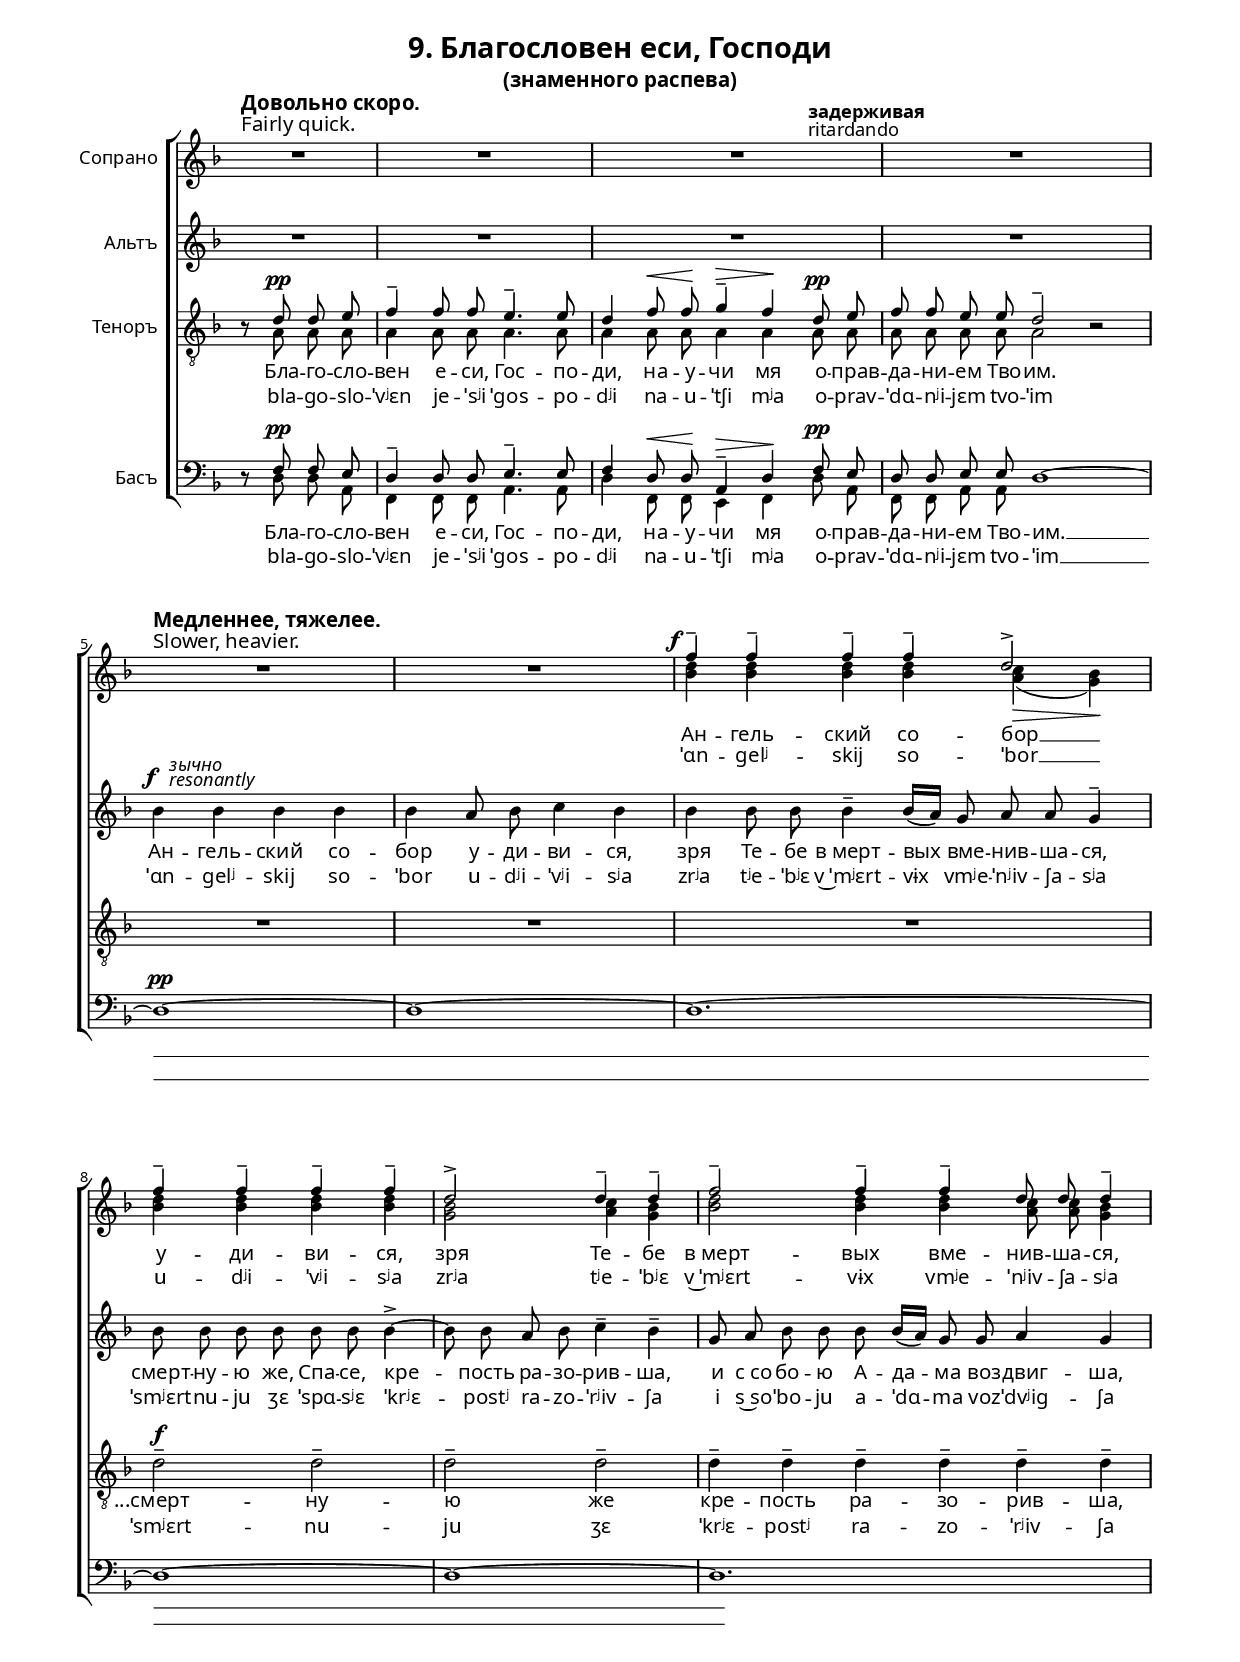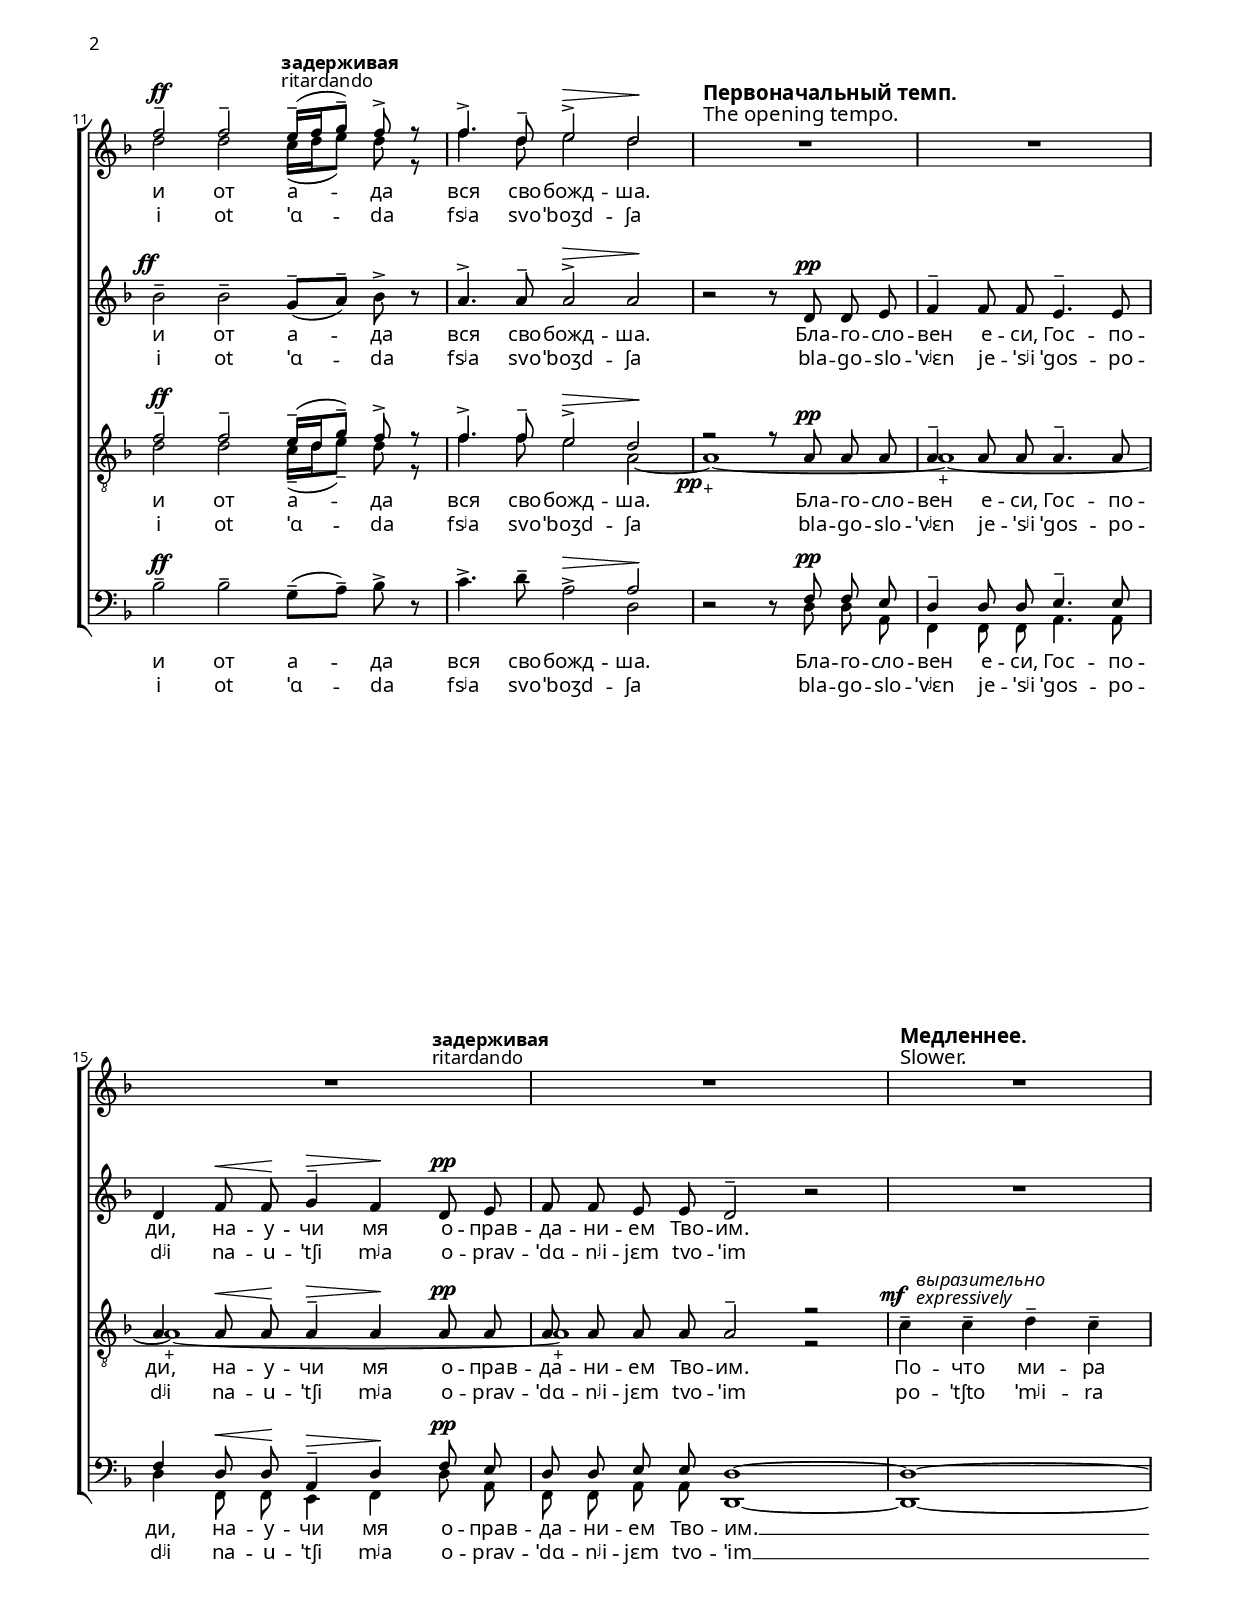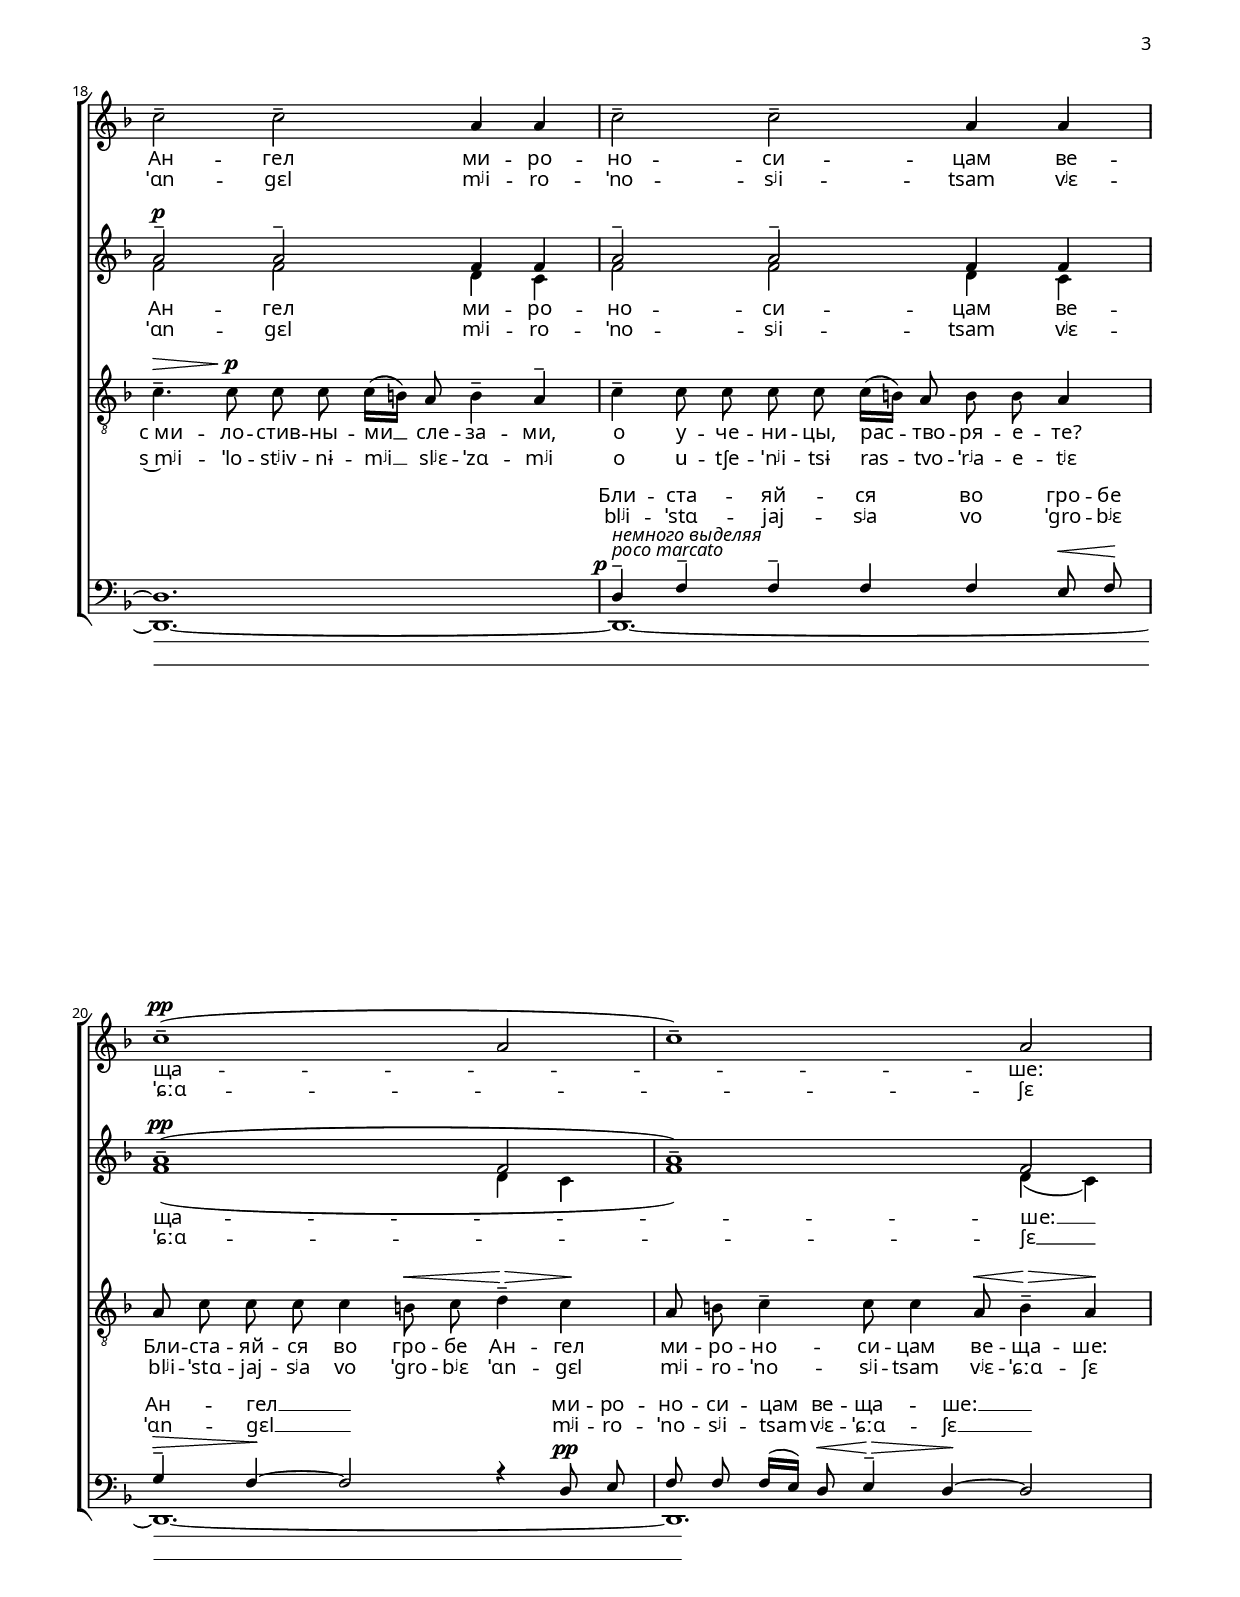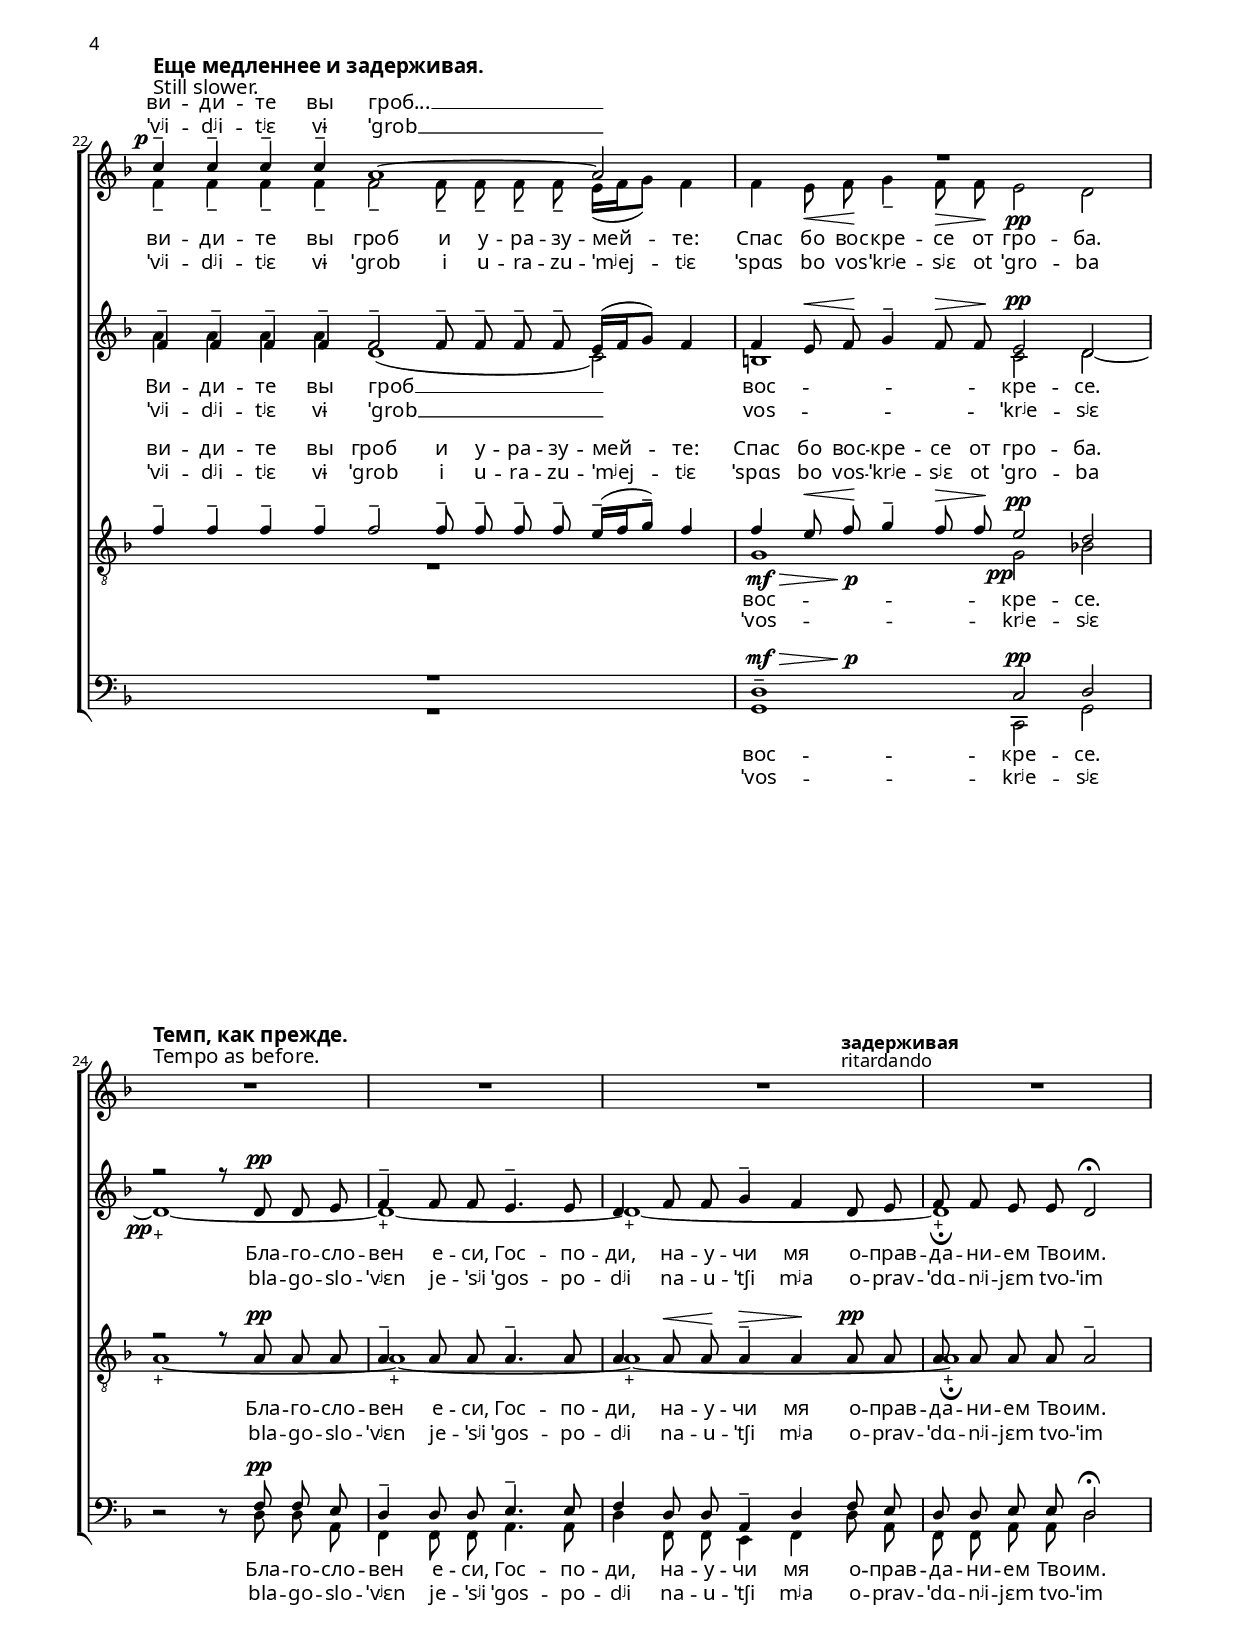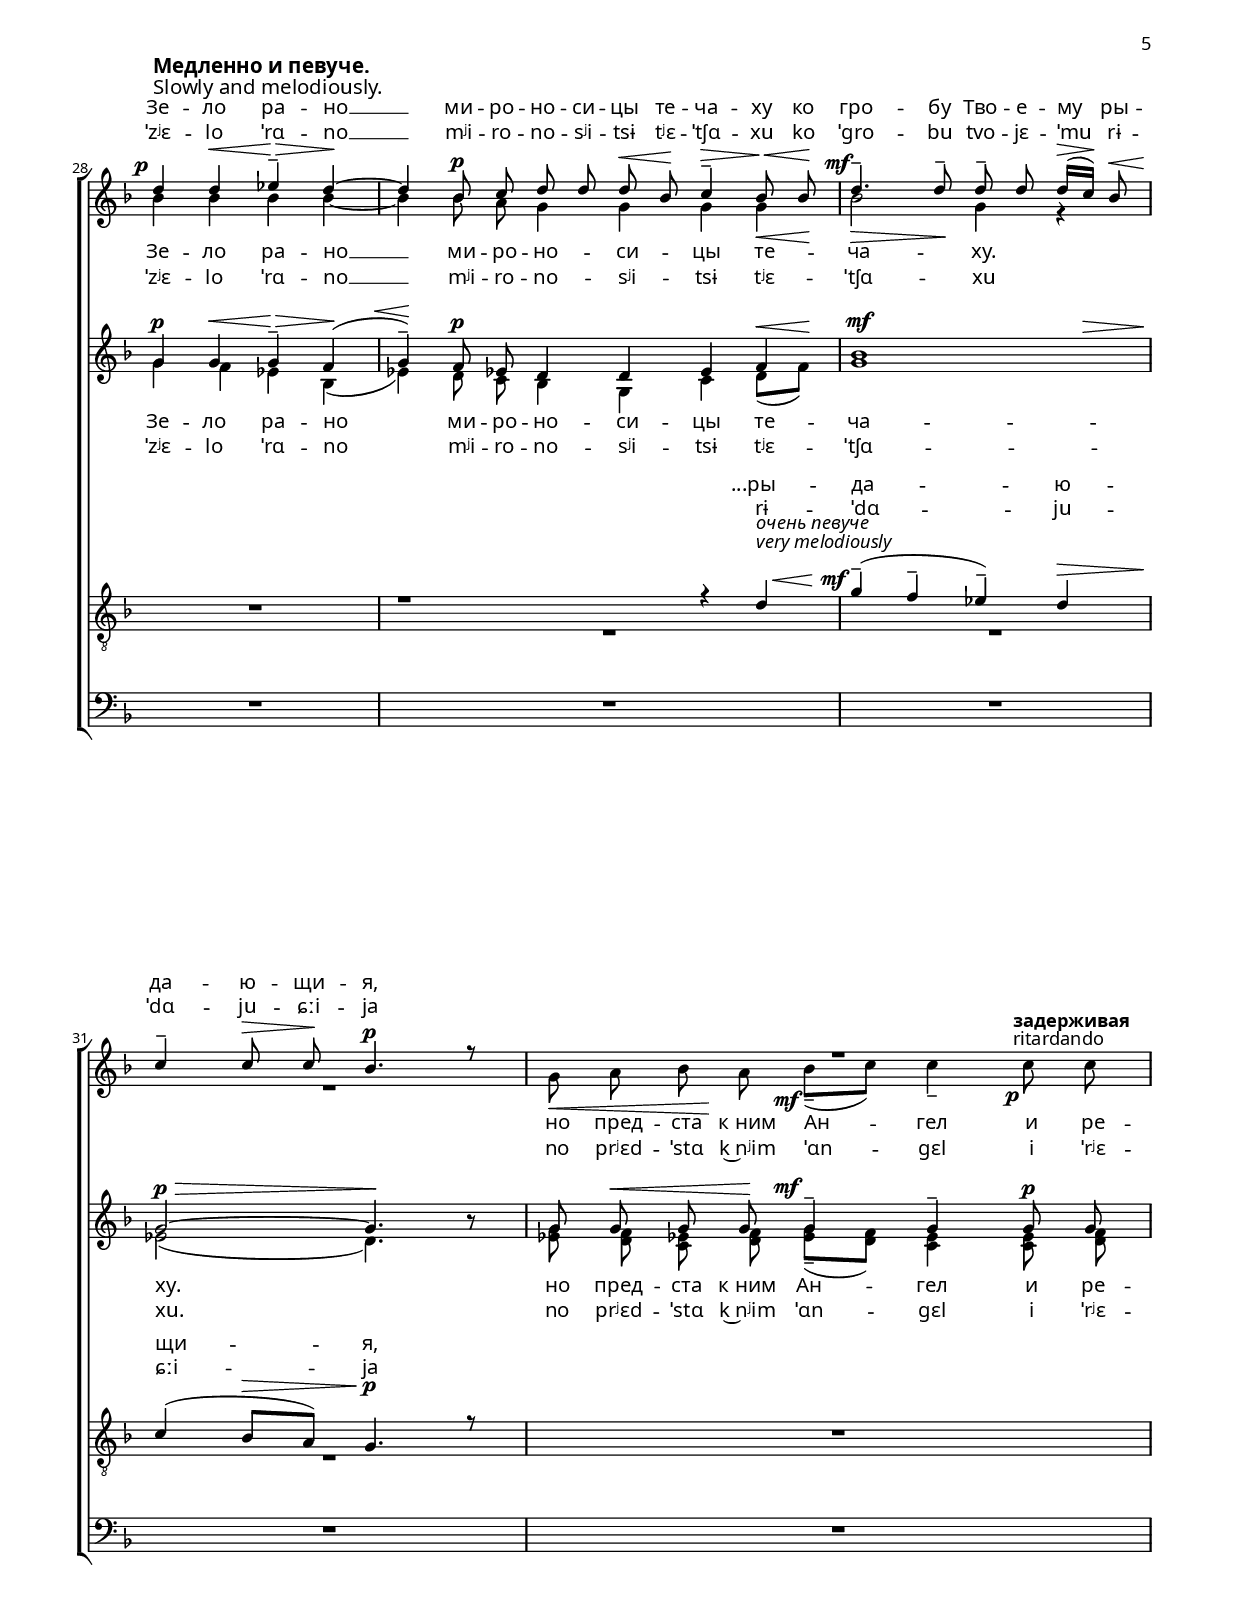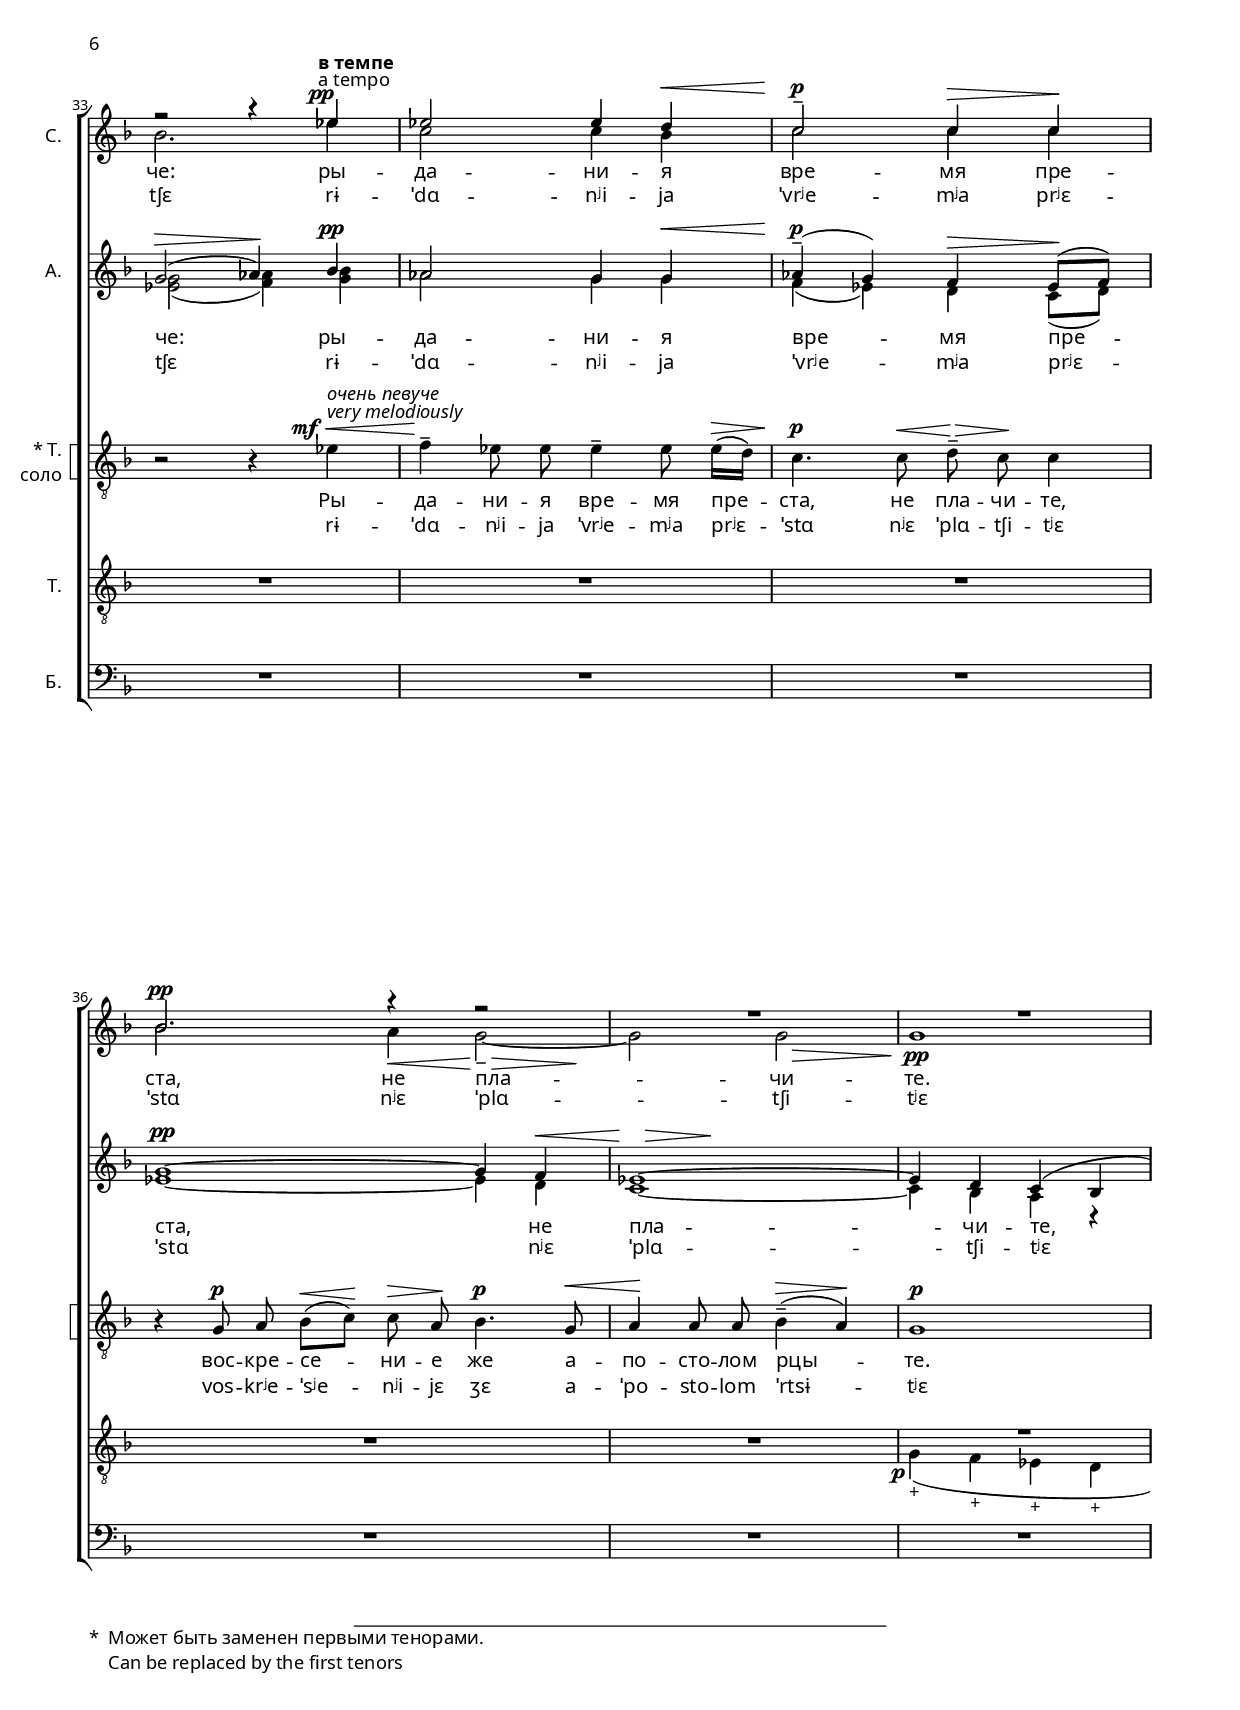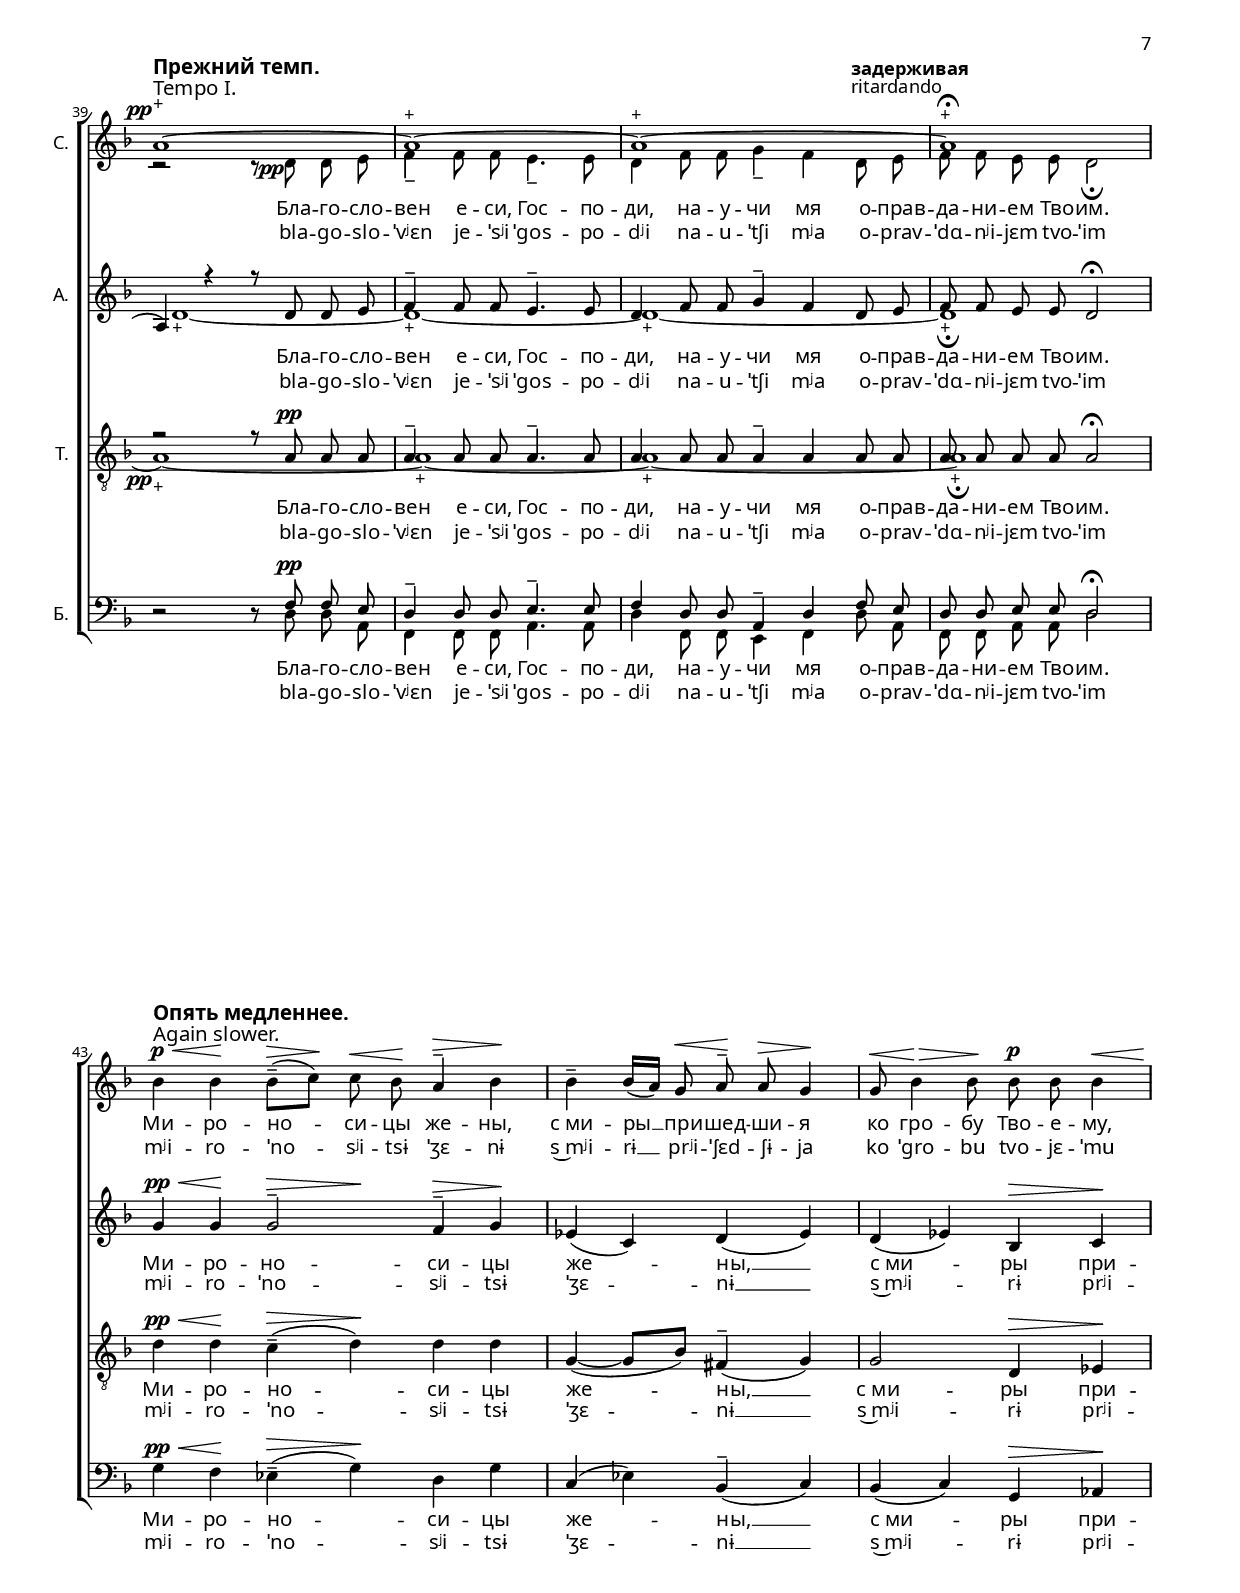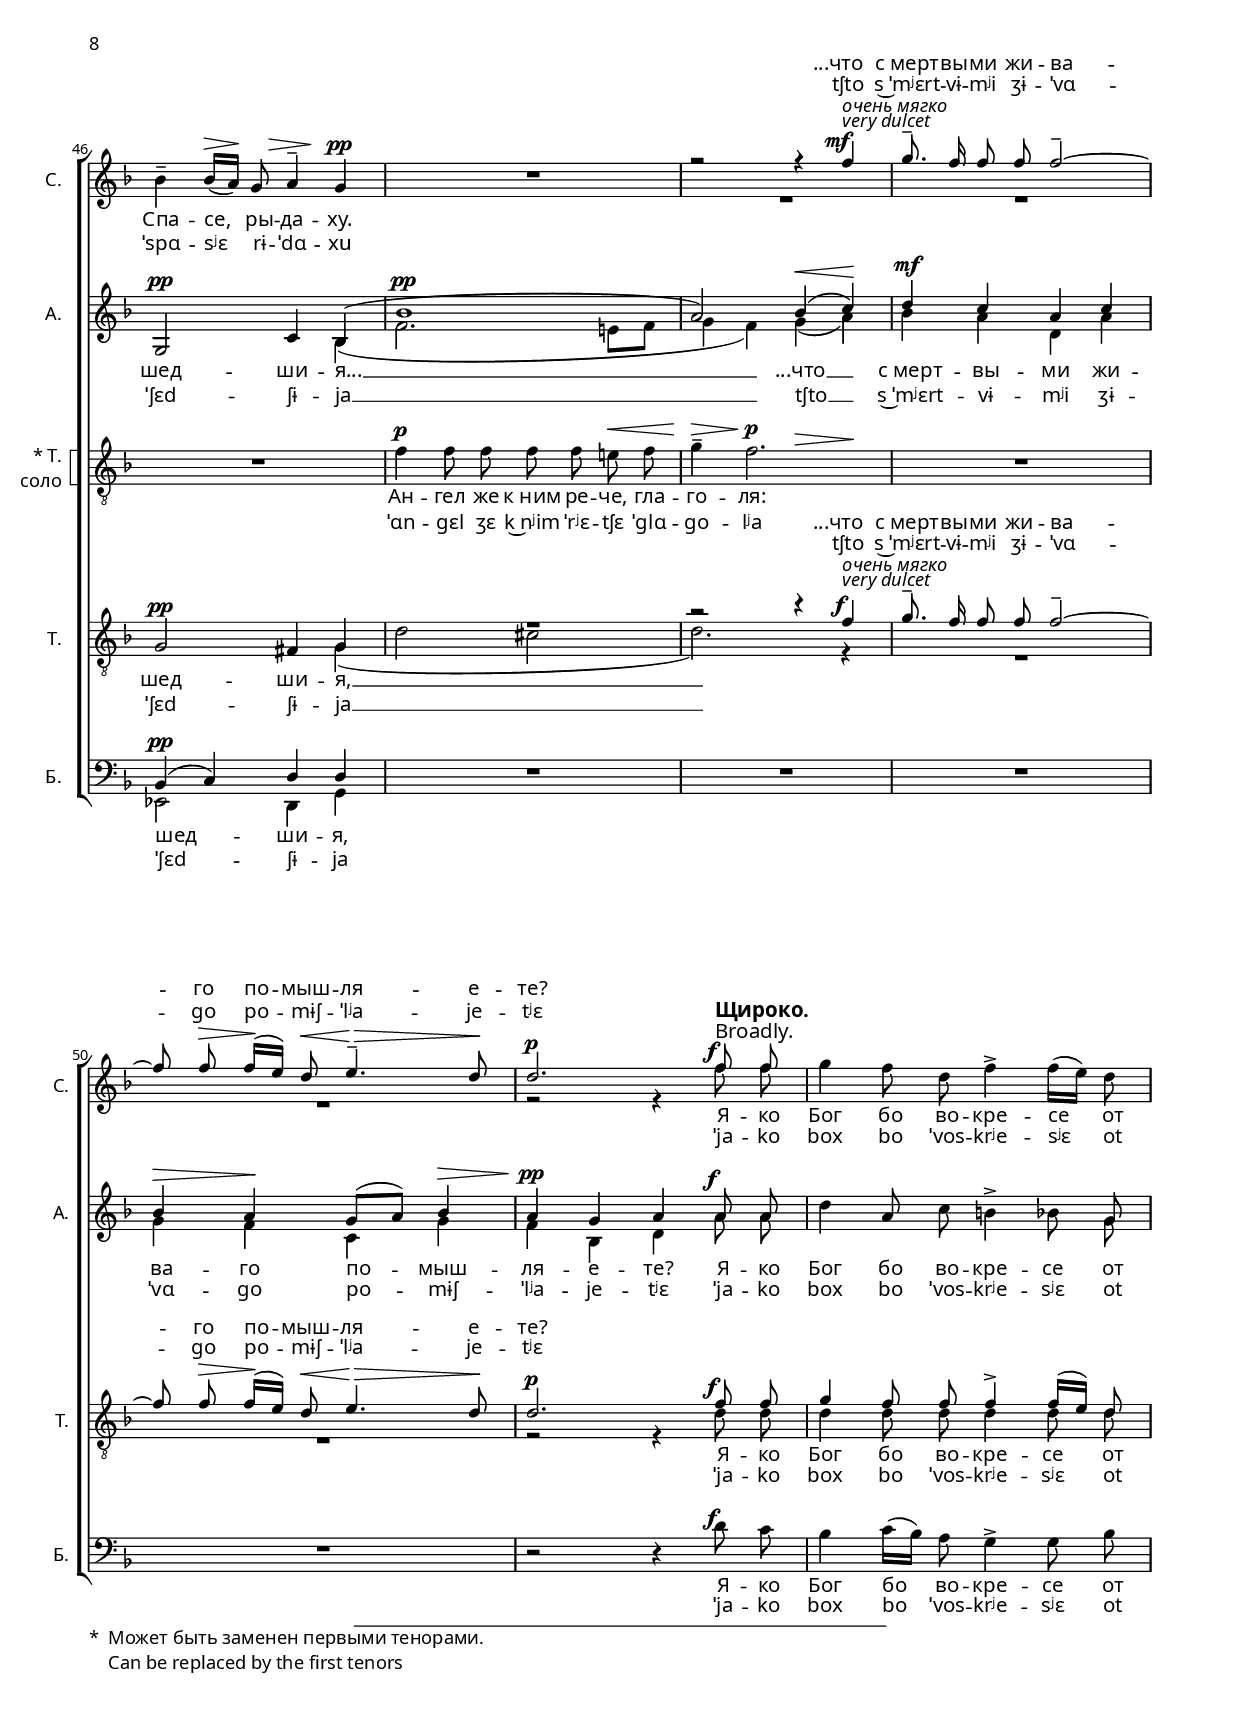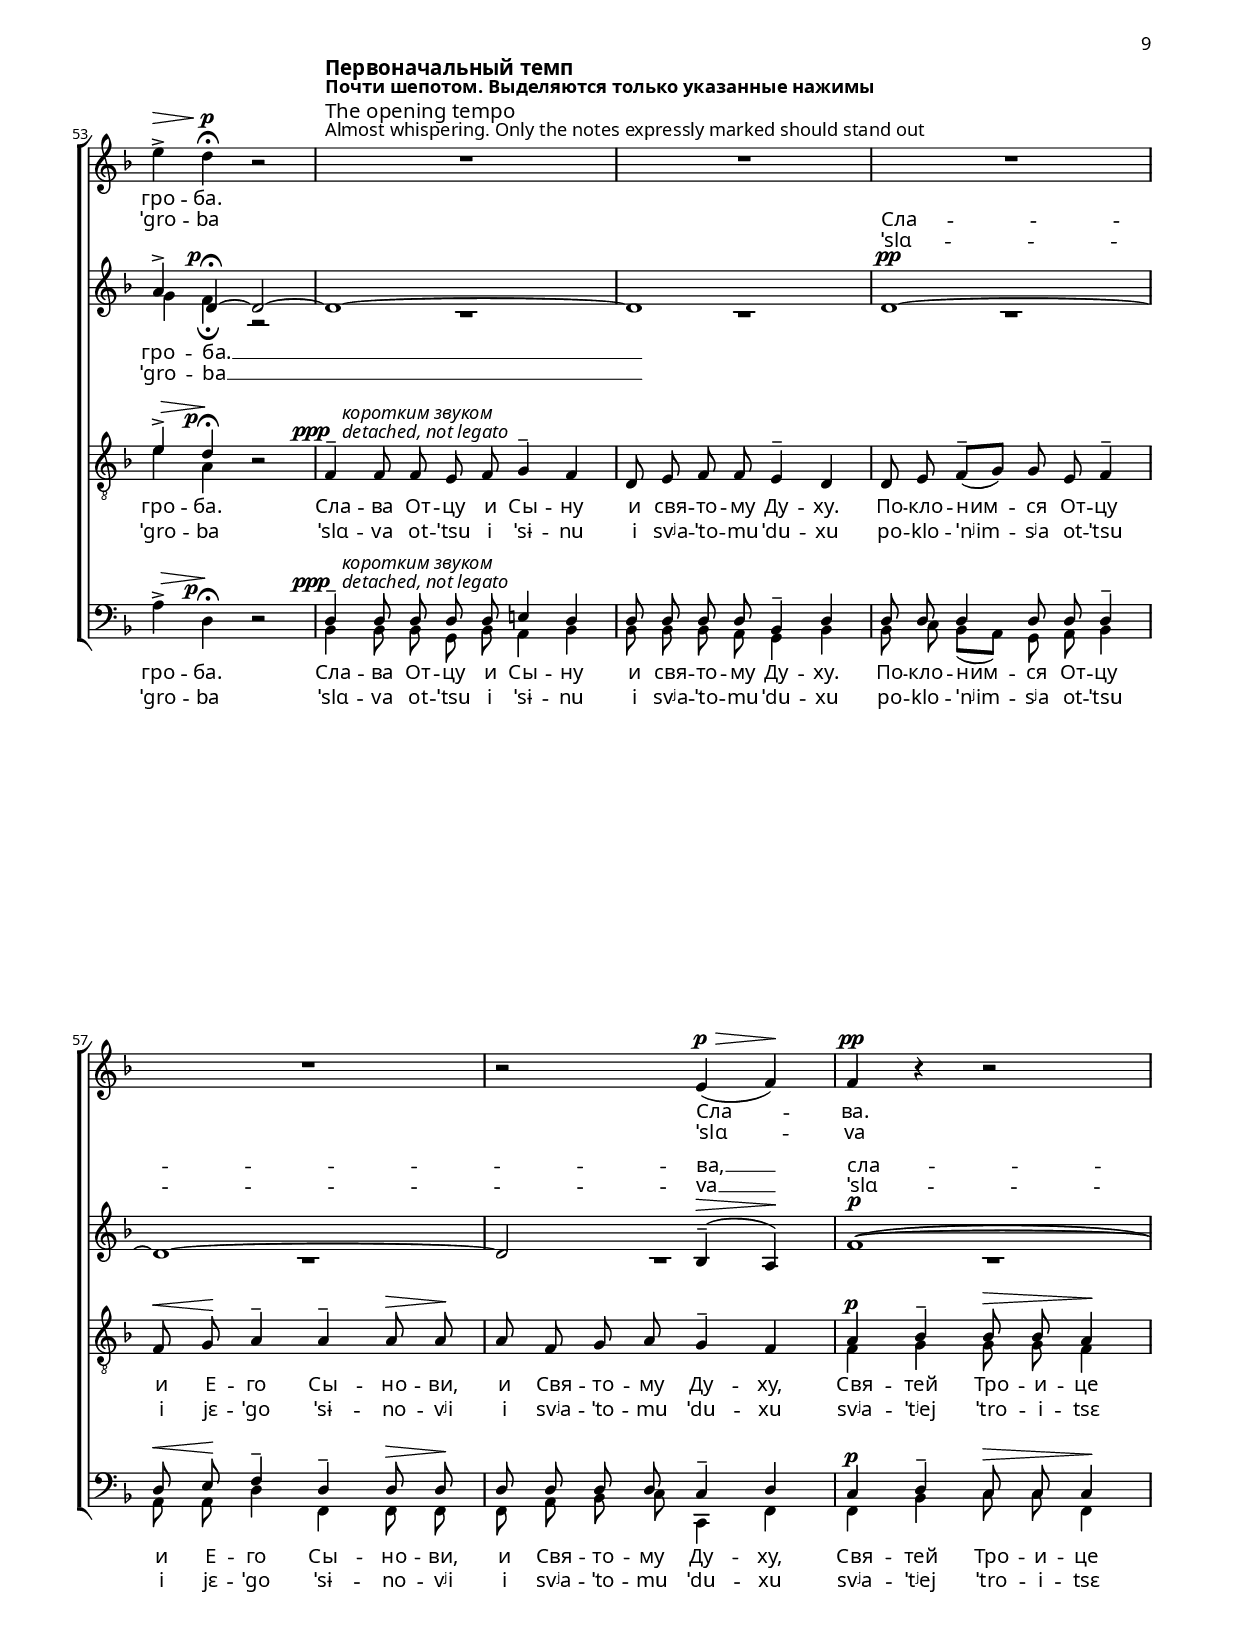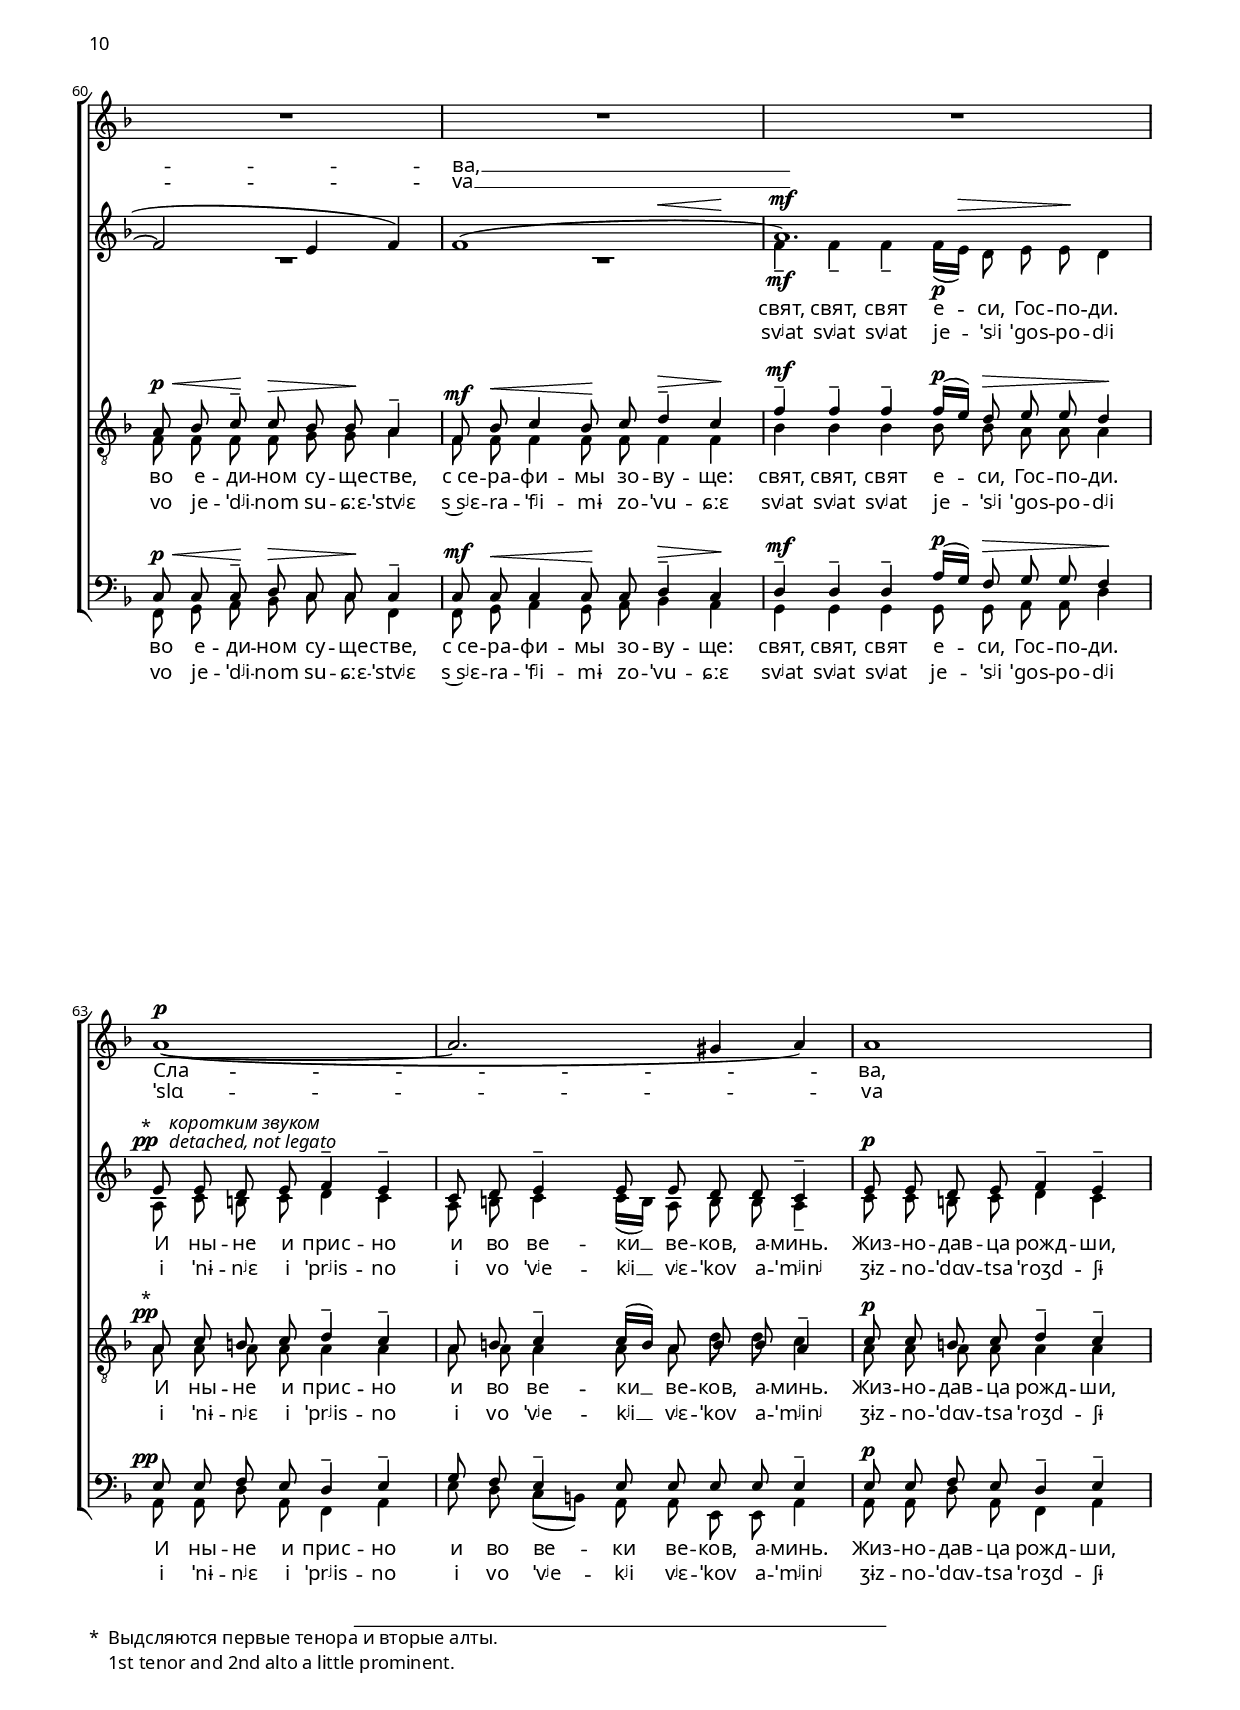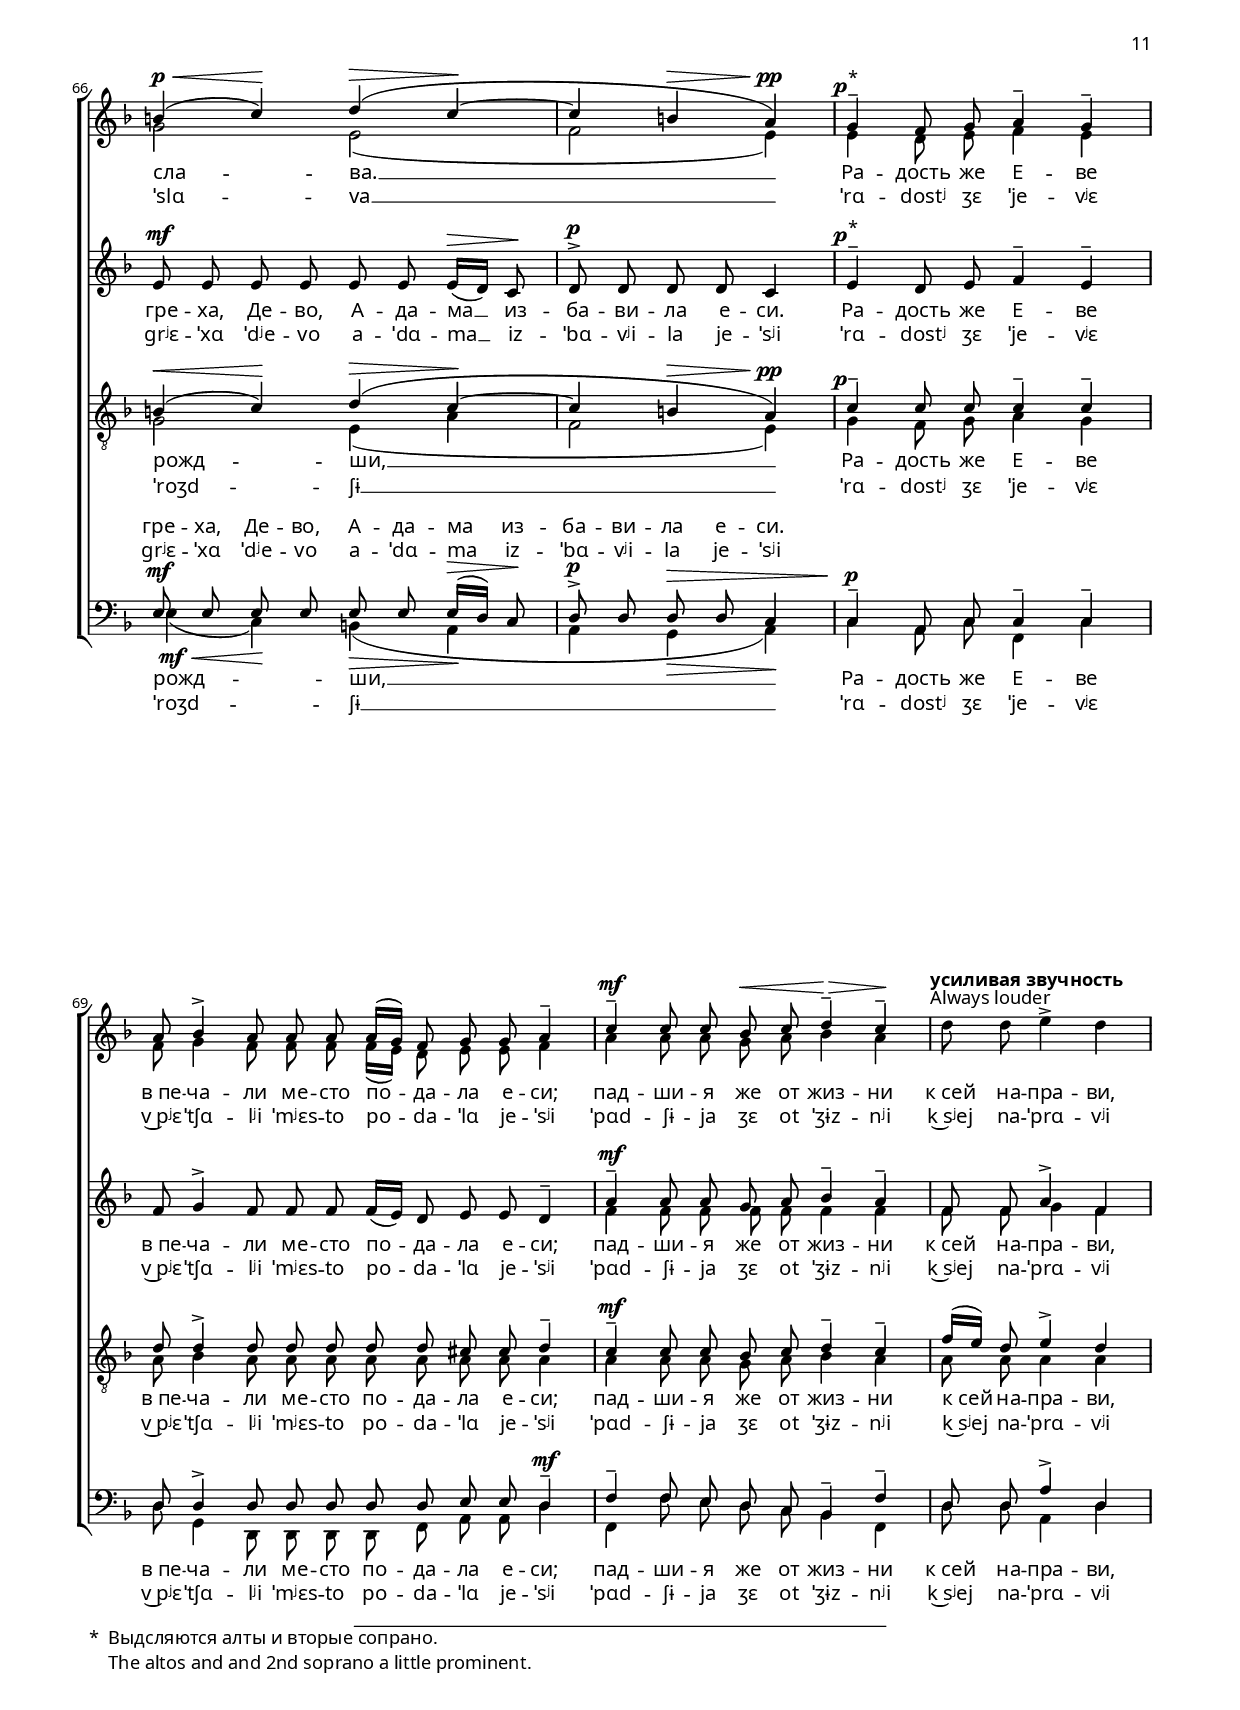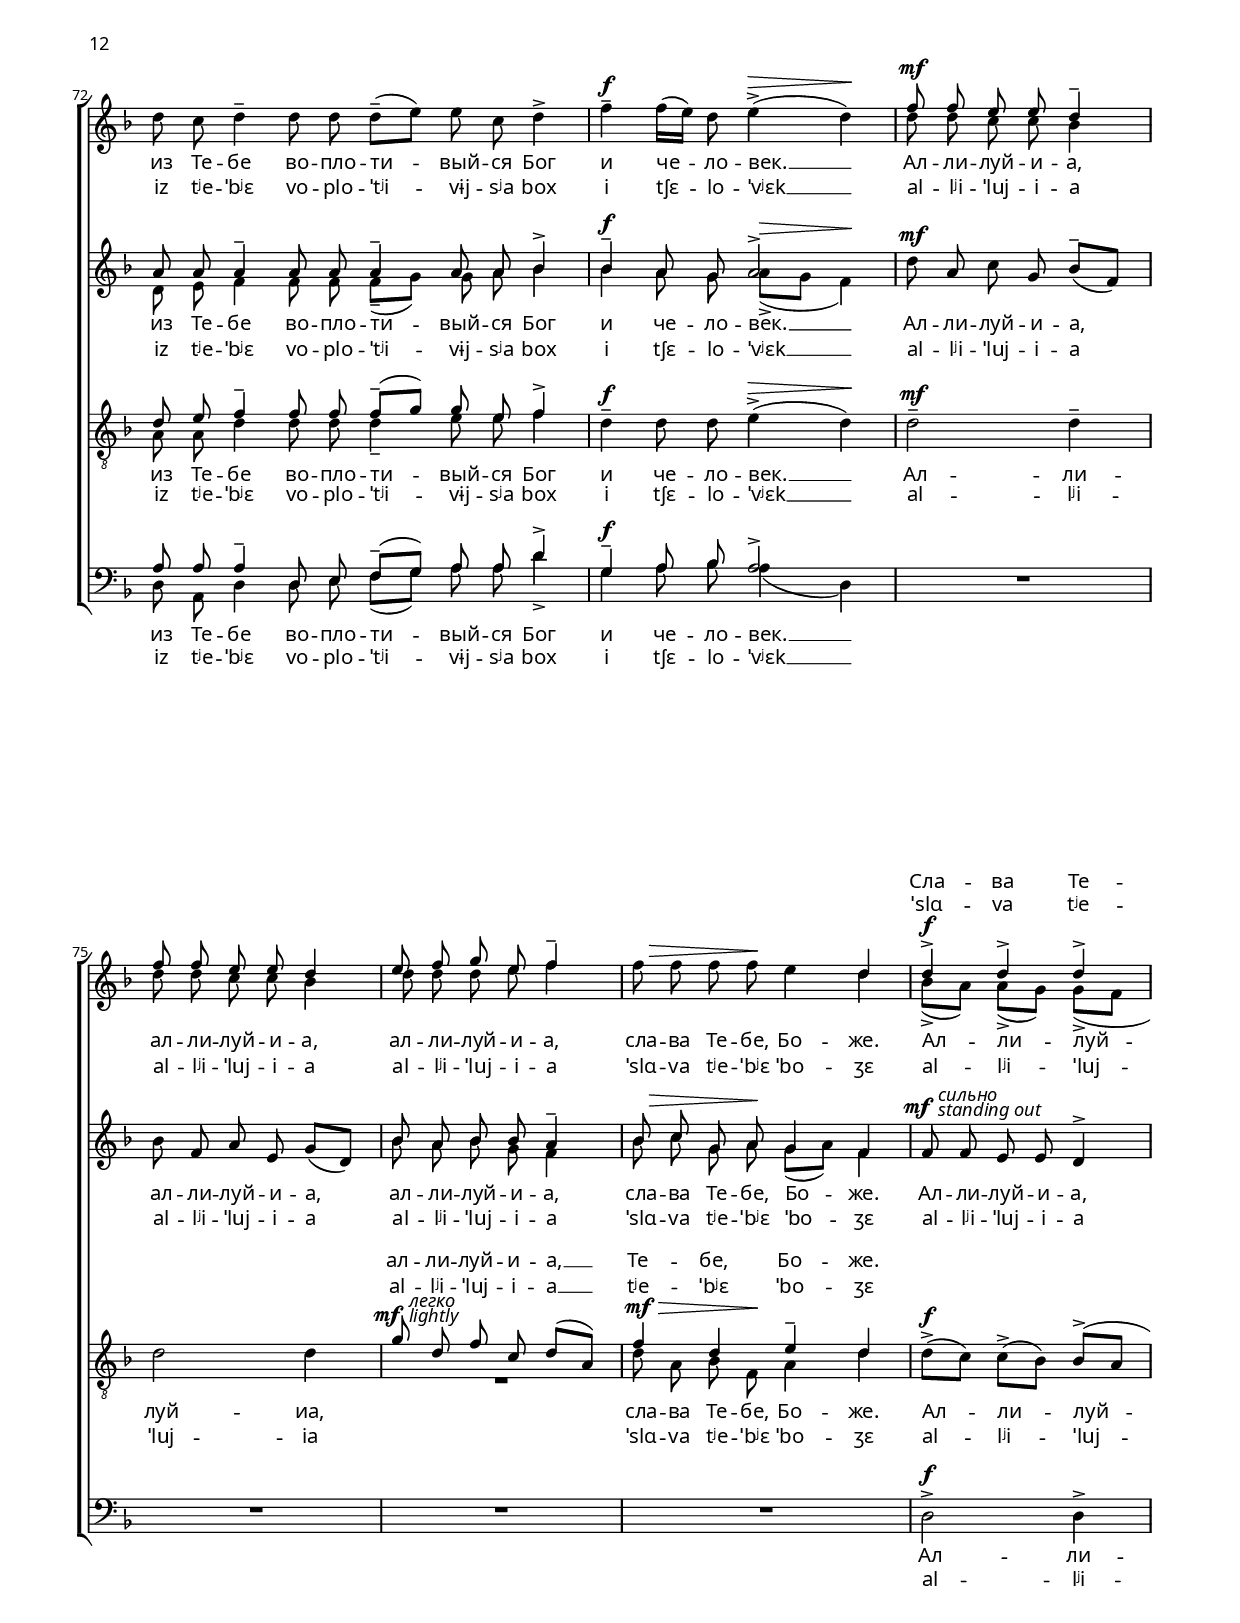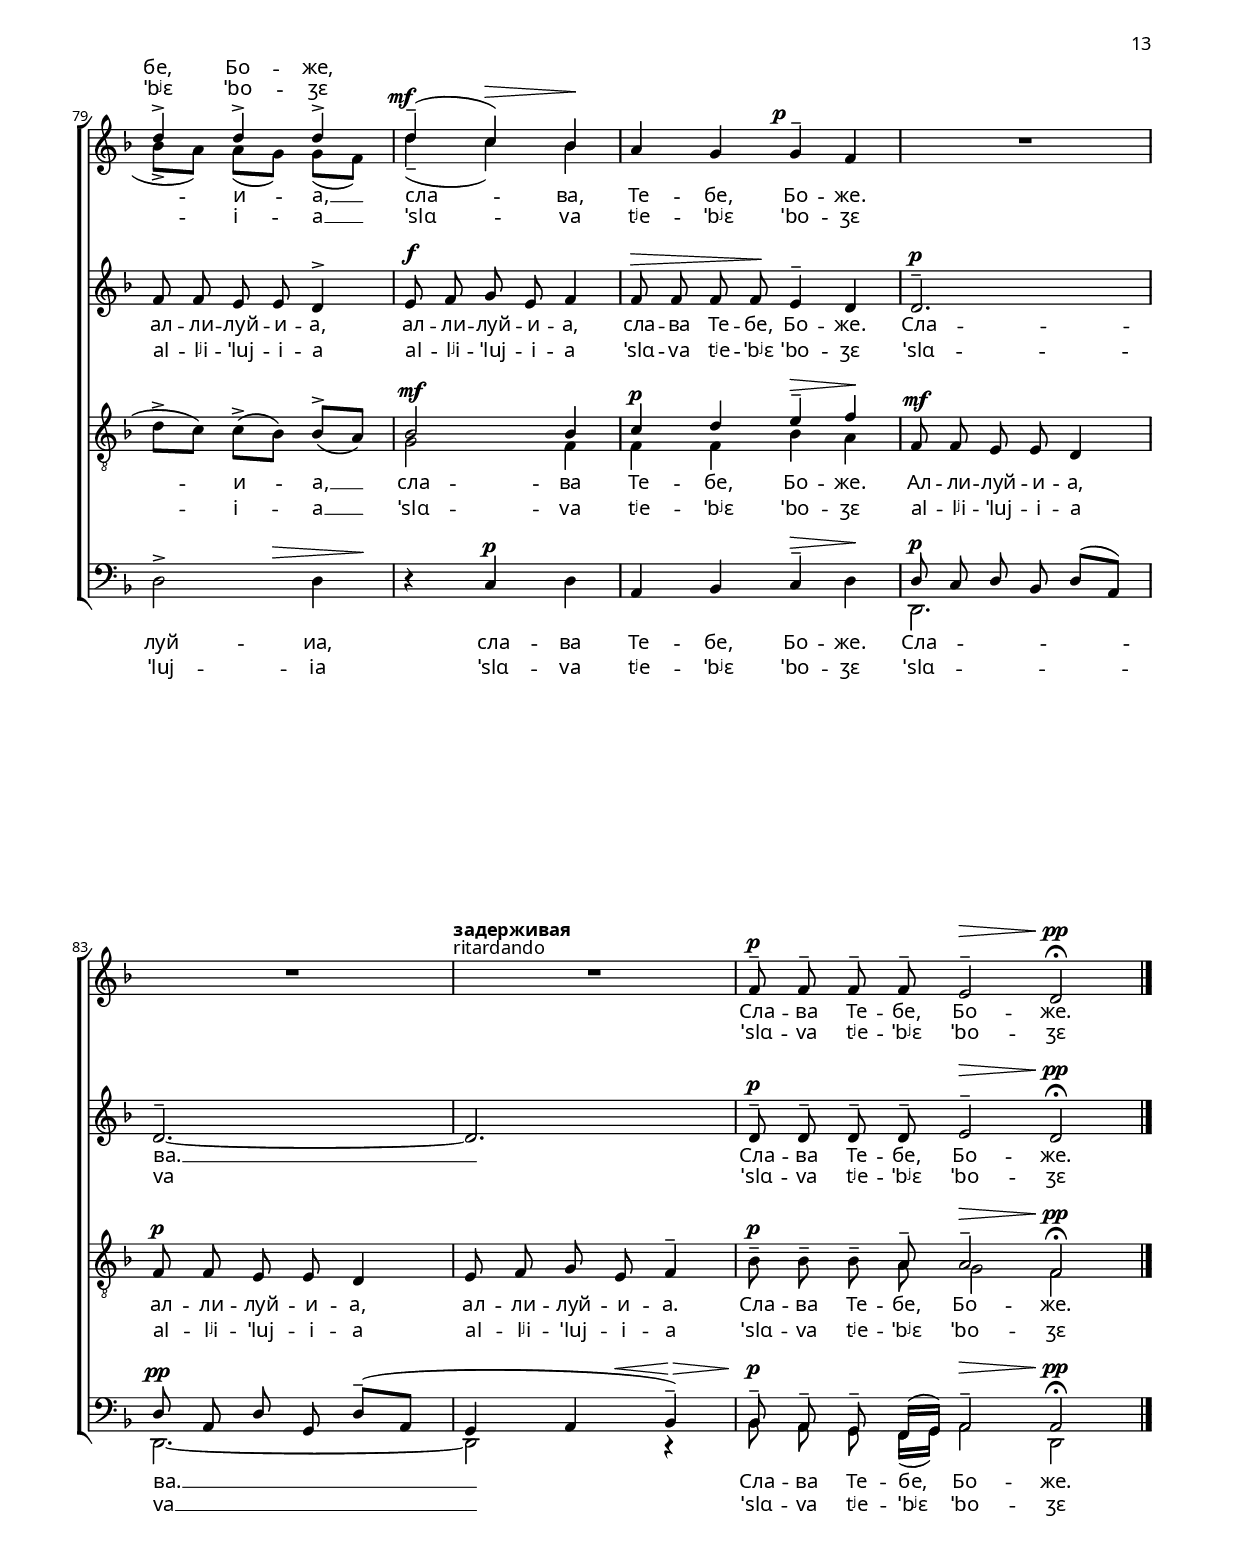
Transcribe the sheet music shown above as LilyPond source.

\version "2.24.0"

\version "2.24.0"
humming = \markup {\bold +}

soprano = \markup{ \center-align { "Сопрано" } }
alto = \markup{ \center-align { "Альтъ" } }
tenor = \markup{ \center-align { "Теноръ" } }
t-solo = \markup{ \center-align { "Т.соло" } }
bass = \markup{ \center-align { "Басъ" } }

% fairly quick
abbastanza_presto = \markup{\bold "Довольно скоро"}

% In moderate tempo
ritmo_moderato_metà_del_movimento = \markup {\left-align {\bold "Умеренный темп"} "(движение половинами)"}

%
molto_espressivo = \markup { "очень выразительно" }

abbastanza_presto_ma_con_calma_e_delicatezza = \markup {\bold  "Довольно скоро, но покойно и мягко"}
% Ogni volta più forte, più allegro
ogni_volta_più_forte_più_allegro = \markup {\bold  "С каждым разом звучнее, бодрее" }
ritmo_ancora_più_veloce = \markup {\bold  "Темп еще быстрее" }
molto_ritmicamente = \markup {\bold  "очень ритмично" }
senza_sosta_leggero_morbido = \markup {\bold  "Прежний темп  легко мягко" }
senza_sosta = \markup {\bold  "Прежний темп" }

% Piuttosto lentamente ()
ritardando = \markup {\bold  "задерживая"}

non_presto = \markup {{\bold  "не скоро"} "(движение половинами)" }
% un po' più lento
un_po_più_lento = \markup { \bold "немного медленнее" }
% tutto è più lento , tutto più debole
tutto_più_lento_più_debole = \markup {\bold  "всё медленнее, всё слабее" }
a_tempo = \markup {\bold  "в темпе" }
% lentamente , molto delicatamente . con un grande senso
lentamente_molto_delicatamente_con_un_grande_senso = \markup {\bold  "медленно, очень мягко. с большим чувством"}


lentamente = \markup {{\bold  "медленно"}}
perdersi = \markup {{\bold "теряясь"}}
short_edition = \markup {{\bold  "Облегченная редакция"}}


%% All movements
ritenuto = \tempo "задерживая"

%% Movement 4
adagietto_allaBreve = \tempo \markup {"Довольно медленно" \small \medium "(движение половинами)"}
pocoRitenuto = \tempo "немного задерживая"
aTempo = \tempo "прежний темп"
dirMoltoCantabile = \markup {\small \italic  "очень певуче" }


%% Movement 6
% Andante, leggiero, molto dolce
tempo_Покойно_легко_очень_нежно = \tempo "Покойно, легко, очень нежно"

% molto dolce
dir_очень_нежно = \markup {\small \italic "очень нежно"}
% poco marcato
dir_немного_выделяя = \markup { \small \italic "немного выделяя" }

lunga_pausa = \markup { \column { \center-align {\bold "длинная" \line {\bold "пауза"} } } }

% In the original manuscript titled Doxology small
% = \markup { "В автографе первоначально озаглавлено Славословие малое" }

% non presto
tempo_не_скоро = \tempo "не скоро"

% dolce, cantabile
dir_мягко_певуче = \markup {\small "мягко, певуче"}

% carattere come sopra
dir_Прежний_характер = \markup {\small "Прежний характер"}

% Bright, with a strong, solid rhthym
dir_ярко_с_твербым_добрым_рутмом = \markup { \small "ярко, с твербым, добрым рутмом"}

%% Movement 12

tempoTrans =
#(define-music-function
     (tempoChu tempoIt)
     (markup? markup?)
   #{
     \tempo \markup \large { \override #'(baseline-skip . 2.5 ) \column { \line { \bold \concat { #tempoChu "." } } \line { \normal-text \concat { #tempoIt "."} }}}
   #})

textMarkTrans =
#(define-music-function
     (textChu textIt)
     (markup? markup?)
   #{
     \textMark \markup \normalsize { \column { \line { \bold #textChu } \line { #textIt  }}}
   #})

tempoAndMarkTrans =
#(define-music-function
     (tempoChu markChu tempoIt markIt)
     (markup? markup? markup? markup?)
   #{
     \tempo \markup \large { \column { \line { \bold \large \concat { #tempoChu "." } \normalsize #markChu } \line { \normal-text \large \concat { #tempoIt "."}  \normalsize \normal-text #markIt }}}
   #})

tempoAndMarkTransV =
#(define-music-function
     (tempoChu markChu tempoIt markIt)
     (markup? markup? markup? markup?)
   #{
     \tempo \markup \large { \override #'(baseline-skip . 2 ) \column {
         \line { \bold \large #tempoChu }
         \line { \normalsize #markChu }
         \vspace #.2
         \line { \normal-text \large #tempoIt }
         \line { \normalsize \normal-text #markIt }
    }}
   #})

dirTrans =
#(define-music-function
    (textChu textIt)
    (markup? markup?)
  #{
    ^\markup \normalsize {
      \override #'(baseline-skip . 1.8 )
      \italic \column { \line { #textChu } \line { #textIt  }}
    }
  #})

tempo_Медленнее = \tempoTrans "Медленнее" "Più lento"
tempo_medlennee = \tempoTrans "Медленнее" "Slower"
tempo_Медленнее_певуче = \tempoAndMarkTrans "Медленнее" "Певуче" "Più lento" "Cantabile"
tempo_Медленнее_певуче_V = \tempoAndMarkTransV "Медленнее." "Певуче." "Più lento" "Cantabile"
tempo_Еще_шире = \tempoTrans "Еще шире" "Allargando" % "Ancora piu largo"
% Прежний темп
tempo_В_прежнем_темпе = \tempoTrans "В прежнем темпе" "Tempo I"

mark_v_tempe = \textMarkTrans "в темпе" "a tempo"
mark_в_темпе = \textMarkTrans "в темпе" "a tempo"
tempo_В_темпе = \tempoTrans "В темпе" "A tempo"
tempo_Темп_быстрее = \tempoTrans "Темп быстрее" "Più mosso"
tempo_бсё_оживленнее = \tempoAndMarkTrans "Темп бсё оживленнее" "Звучность остается легкой" "Più vivace" "Sempre leggiero"

mark_мягко = \textMarkTrans "мягко" "dolce"
mark_ослабляя_звук = \textMarkTrans "ослабляя звук" "diminuendo"

dir_певуче = \dirTrans "певуче" "cantabile"
dir_коротким_звуком = \dirTrans "коротким звуком" "secco"
dir_легко = \dirTrans "легко" "leggiero"

%% Movement 9
tempo_medlennee_tjazhelee = \tempoTrans "Медленнее, тяжелее" "Slower, heavier"
dir_zytshno = \dirTrans "зычно" "resonantly"
tempo_kak_prezhde = \tempoTrans "Темп, как прежде" "Tempo as before" % Sama kuin ennen
dir_vyrazytelno = \dirTrans "выразительно" "expressively" % ilmeikkäästi
mark_eshtshe_medlennee_i_zadershivaja = \tempoTrans "Еще медленнее и задерживая" "Still slower"
tempo_medlenno_i_pevutshe = \tempoTrans "Медленно и певуче" "Slowly and melodiously"
tempo_opjat_medlennee = \tempoTrans "Опять медленнее" "Again slower"
tempo_shtshiroko = \tempoTrans "Щироко" "Broadly"
tempo_pervonachalnyj_temp_quasi_mormorando = \tempoAndMarkTransV "Первоначальный темп" "Почти шепотом. Выделяются только указанные нажимы" "The opening tempo" "Almost whispering. Only the notes expressly marked should stand out"

%% Movement 10

dir_silno_reshitelno_etc = \dirTrans "Сильно. Решительно. Акцентируя все ноты" "Strong resolute, accentuating all notes"
dir_kak_ranshe = \dirTrans "Как раньше" "As before"

%% Movement 11
tempo_medlenno_tjagutshe_etc = \tempoAndMarkTrans "Медленно. Тягуче" "Бсе время опираясь на мелодию басов" "Slowly, drawn out" "The structure of the upper voices is superimposed throughout on the melody of the bass" % Adagio. Sostenuto
tempo_tot_zhe_temp_etc = \tempoAndMarkTransV
  \markup { \concat {
      "Тот же темп "
      \override #'(font-size . -3) \rhythm {{ 4 }}
      "="
      \override #'(font-size . -3) \rhythm {{ 4 }}
  }}
  "Очень легко и нежно"
  "In the same tempo" % L'istesso tempo
  "Very lightly and tenderly" % Molto leggiero e dolce

tempo_kak_v_natshale = \tempoTrans "Как в начале" "As at the beginning"
tempo_kak_ranshe = \tempoTrans "Как раньше" "As before"
temp_nemnogo_bystree_nervonatshalnogo = \tempoTrans "Темп немного быстрее нервоначального" "Tempo a little quicker than at the beginning"
tempo_predyduschij_temp = \tempoTrans "Предыдущий темп" "The former tempo"
tempo_pervonachalnyj_temp = \tempoTrans "Первоначальный темп" "The opening tempo" % p.45 Tempo of the beginning
tempo_zamedljaja_i_oslabljaja_zvutshnost = \tempoTrans "Замедляя и ослабляя звучность" "Always slower and slower" % Hidastaen ja sointia heikentäen -> Rallentando e diminuendo??
tempo_kak_i_prezhnih_slutshajah = \tempoTrans "Как и прежних случаях" "As before" % Kuten aikaisemmissa tapauksissa

dir_nemnogo_vydvigaja_nizhnij_golos = \dirTrans "немного выдвигая нижний голос" "The lower voice a little prominent"
mark_usilivaja_zvutshnost = \textMarkTrans "усиливая звучность" "Always louder" % Voimakkaammin

%% Movement 14
% нежно gently - soave?; мягко softly - dolce?
% MR oli tuossa molto soave...
mark_otchenj_mjagko = \textMarkTrans "очень мягко" "dolcissimo"
mark_postepenno_oslablajaja_zvuk = \textMarkTrans "постепенно ослабляя звук" "diminuendo"
% Movement 9, 14
dir_nemnogo_vydeljaja = \dirTrans "немного выделяя" "poco marcato"

%% All movements
tempo_medlenno = \tempoTrans "Медленно" "Adagio" % Andante sostenuto? Lento? Andante?
tempo_ne_skoro_alla_breve = \tempoAndMarkTrans "Не скоро" "(движение половинами)" "Not quick" "(beat halves)"
tempo_Довольно_скоро = \tempoTrans "Довольно скоро" "Moderato"
tempo_dobolno_skoro = \tempoTrans "Довольно скоро" "Fairly quick"
tempo_dobolno_skoro_s_jarkom_rutmom = \tempoTrans "Довольно скоро, с ярком рутмом" "Moderato, con ritmo vivace"

tempo_prezhnij_temp = \tempoTrans "Прежний темп" "Tempo I"

mark_zaderzhivaja = \textMarkTrans "задерживая" "ritardando"
mark_zaderzh = \textMarkTrans "задерж." "rit."
mark_nemnogo_skoree = \textMarkTrans "немного скорее" "poco più mosso"
tempo_nemnogo_skoree_s_vozmozhnoi_etc = \tempoAndMarkTrans "Немного скорее" "С возмошной силой и твердостью" "A little quicker" "With all possible force and energy"

dir_otshen_pevutshe = \dirTrans "очень певуче" "very melodiously"
dir_otshen_mjagko = \dirTrans "очень мягко" "very dulcet"
dir_korotkim_zvukom = \dirTrans "коротким звуком" "detached, not legato" % p.53
dir_legko = \dirTrans "легко" "lightly"
dir_silno = \dirTrans "сильно" "standing out"

%% Deprecated
ritardando = \textMarkTrans "задерживая" "ritardando"

\include "../layout.ily"
\version "2.24.0"

\version "2.24.0"

sIXa = \relative f'' {
  R4*25 | \barNumberCheck #7
}

sIXbUpper = \relative f'' {
  f4-- \tweak DynamicText.X-offset -2 \f f4-- f4-- f4-- d2-> | % 8

  f4-- f4-- f4-- f4-- | % 9
  d2->  d4-- d4-- | \barNumberCheck #10
  f2-- f4-- f4-- d8 d8 d4-- | % 11

  f2-- \ff f2-- e16--([ f16 g8--]) f8-> r8 | % 12
  f4.->  d8-- e2-> \> d2 \! | % 13
}
sIXbLower = \relative bes' {
  <bes d>4 <bes d>4 <bes d>4 <bes d>4 <a c>4( _\> <g bes>4) \! | % 8

  <bes d>4 <bes d>4 <bes d>4 <bes d>4 | % 9
  <g bes>2 <a c>4 <g bes>4 | \barNumberCheck #10
  <bes d>2 <bes d>4 <bes d>4 <a c>8 <a c>8 <g bes>4 | % 11

  d'2 d2 c16([ d16 e8]) d8 r8 | % 12
  f4. d8 e2 d2 | % 13
}

sIXc = \relative c'' {
  R1*2 | % 15
  R4*5 | R4*6 | R4*4 | % 18

  c2-- c2-- a4 a4 | % 19
  c2-- c2-- a4 a4 | \barNumberCheck #20

  c1--( \pp a2 | % 21
  c1--) a2 | % 22
}

sIXdUpper = \relative c'' {
  c4-- \tweak DynamicText.X-offset -2 \p c4-- c4-- c4-- a1~ a2 | % 23
  R\breve | % 24
}
sIXdLower = \relative f' {
  \override DynamicText.direction = #DOWN
  \override DynamicLineSpanner.direction = #DOWN
  f4-- f4-- f4-- f4-- f2-- f8-- f8-- f8-- f8-- e16([ f16 g8]) f4 | % 23
  f4 e8 \< f8 \! g4-- f8 \> f8 \! e2 \pp d2 | % 24
}
sIXeUpper = \relative d'' {
  d4  \tweak DynamicText.X-offset -2 \p d4 \< es4-- \> d4~ \! | % 29
  d4 \! bes8 \p c8 d8 d8 d8 \< bes8 \! c4-- \> bes8 \< bes8 \! | \barNumberCheck #30
  d4.-- \tweak DynamicText.X-offset -3 \mf d8-- d8-- d8 d16([ \> c16]) \! bes8 \< | % 31

  c4-- \! c8 \> c8 \! bes4. \p r8 | % 32
  R1*5/4 | % 33

  \set Staff.shortInstrumentName = "С."
  r2 r4 es4 \tweak DynamicText.X-offset -2 \pp | % 34
  es2 es4 d4 \< | % 35
  c2-- \p c4 \> c4 \! | % 36

  \unset Staff.shortInstrumentName
  bes2. \pp r4 r2 | % 37
  R1 | % 38
  R1 | % 39

  \set Staff.shortInstrumentName = "С."
  a1~ \tweak DynamicText.X-offset -3 \pp ^\markup "+" | a1~ ^\markup "+" | a1*5/4~ ^\markup "+" | a1 ^\markup "+" ^\fermata | % 43

  \unset Staff.shortInstrumentName
}
sIXeLower = \relative bes' {
  \override DynamicText.direction = #DOWN
  \override DynamicLineSpanner.direction = #DOWN
  bes4 bes4 bes4 bes4~ | % 29
  bes4 bes8 a8 g4 g4 g4 <>\< \after 8 \! g4 | \barNumberCheck #30
  <>\> \after 4. \! bes2 g4 r4 | % 31

  R1 | % 32
  g8 \< a8 \after 16 \! bes8 a8 bes8--([ \tweak DynamicText.X-offset -3.5 \mf c8]) c4-- c8 \tweak DynamicText.X-offset -2 \p c8 | % 33

  bes2. es4 | % 34
  c2 c4 bes4 | % 35
  c2 c4 c4 | % 36

  bes2. \once \override Hairpin.shorten-pair = #'(0 . 1)  a4 \< \once \override Hairpin.shorten-pair = #'(1 . 0) <>\> \after 4. \! g2--~ | % 37
  g2 \once \override Hairpin.shorten-pair = #'(2 . 0) g2 \> | % 38
  g1 \pp | % 39

  r2 r8 d8 \tweak DynamicText.X-offset -3 \pp d8 e8 | \barNumberCheck #40
  f4-- f8 f8 e4.-- e8 | % 41
  d4 f8 f8 g4-- f4 d8 e8 | % 42
  f8 f8 e8 e8 d2 \fermata | % 43
}

sIXf = \relative bes' {
  bes4 \p \< bes4 \! bes8--([ \> c8]) \! c8 \< bes8 \! a4-- \> bes4 \! | % 44
  bes4-- \! bes16([ a16]) g8 \< a8-- \! a8 \> g4 \! | % 45
  g8 \< bes4 \> bes8 \! bes8 \p bes8 bes4 \< | % 46

  \set Staff.shortInstrumentName = "С."
  bes4-- \! bes16([ \> a16]) \! \after 16 \> g8 \after 8 \! a4-- g4 \pp | % 47
  R1 | % 48
}

sIXgUpper = \relative f'' {
  r2 \! r4 f4 \tweak DynamicText.X-offset -2 \mf \dir_otshen_mjagko  | % 49
  g8.-- f16 f8 f8 f2~ -- | \barNumberCheck #50

  f8 f8 \> f16([ \! e16]) d8 \< e4.-- \> d8 \! | % 51
  d2. \p f8 \tweak DynamicText.X-offset -1 \f f8 | % 52
}
sIXgLower = \relative f'' {
  R1*2 | \barNumberCheck # 50

  R1 |
  r2 r4 f8 f8
}

sIXh = \relative g'' {
  g4 f8 d8 f4-> f16([ e16]) d8 | % 53

  \unset Staff.shortInstrumentName
  e4-> \> d4 \fermata \p r2 | % 54
  R4*5 | R1*2 | % 57

  R1 | r2 e,4( \p \> f4) \! | % 59
  f4 \pp r4 r2 | \barNumberCheck #60

  R1 | R4*5 | R4*6 | % 63

  a1( ~ \p | % 64
  a2. gis4 a4) | % 65
  a1 | % 66
}

sIXiUpper = \relative b' {
  b4( \p \< c4) \! d4( \> c4~ \! | % 67
  c4 b4 \> a4) \pp | % 68

  g4-- \tweak DynamicText.X-offset -1.5
  ^\footnote "*" #'(0.05 . 0.3) \markup {
    "* " \column {
      "Выдсляются алты и вторые сопрано."
      "The altos and and 2nd soprano a little prominent."
    }
  } \p
  f8 g8 a4-- g4-- | % 69

  a8 bes4-> a8 a8 a8 a16([ g16]) f8 g8 g8 a4-- | \barNumberCheck #70
  c4-- \mf c8 c8 bes8 \< c8 d4-- \> c4-- \! | % 71
}
sIXiLower = \relative g' {
  g2 e2( | % 67
  f2 e4) | % 68
  e4 d8 e8 f4 e4 | % 69

  f8 g4 f8 f8 f8 f16([ e16]) d8 e8 e8 f4 | \barNumberCheck #70
  a4 a8 a8 g8 a8 bes4 a4 | % 71
}

sIXj = \relative d'' {
  d8 \! d8 e4-> d4 | % 72
  d8 c8 d4-- d8 d8 d8--([ e8]) e8 c8 d4-> | % 73
  f4-- \f f16([ e16]) d8 e4->( \> d4) \! | % 74
}

sIXkUpper = \relative f'' {
  f8 \mf f8 e8 e8 d4-- | % 75

  f8 f8 e8 e8 d4 | % 76
  e8 f8 g8 e8 f4-- | % 77
}
sIXkLower = \relative d'' {
  d8 d8 c8 c8 bes4 | % 75

  d8 d8 c8 c8 bes4 | % 76
  d8 d8 d8 e8 f4 | % 77
}

sIXl = \relative f'' {
  \once \override Hairpin.shorten-pair = #'(2 . 0)
  f8 \> f8 f8 f8 \! e4
}

sIXmUpper = \relative d'' {
  d4 | % 78
  d4-> \f d4-> d4-> | % 79

  d4-> d4-> d4-> | \barNumberCheck #80
  d4--( \tweak DynamicText.X-offset -2 \mf c4) \> bes4 \! | % 81
}
sIXmLower = \relative d'' {
  d4 | % 78
  bes8->([ a8]) a8->([ g8]) g8->([ f8] | % 79

  bes8->[ a8]) a8([ g8]) g8([ f8]) | \barNumberCheck #80
  d'4--( c4) bes4 | % 81
}

sIXn = \relative a' {
  a4 \! g4 g4-- \tweak DynamicText.X-offset -2 \p f4 | % 82
  R4*3 | % 83

  R4*3 | % 84
  R4*3 | % 85
  f8-- \p f8-- f8-- f8-- e2-- \> d2 \fermata \pp
}


sopranoMusicIX = {
  \sIXa
  << { \voiceOne \sIXbUpper } \new Voice { \voiceTwo \sIXbLower } >> \oneVoice
  \sIXc
  <<
    \new Voice = "sIXdUpper" { \voiceOne \sIXdUpper }
    \new Voice { \voiceTwo \sIXdLower }
  >> \oneVoice
  R4*17
  <<
    \new Voice = "sIXeUpper" { \voiceOne \sIXeUpper }
    \new Voice { \voiceTwo \sIXeLower }
  >> \oneVoice
  \sIXf
  <<
    \new Voice = "sIXgUpper" { \voiceOne \sIXgUpper }
    \new Voice { \voiceTwo \sIXgLower }
  >> \oneVoice
  \sIXh
  << { \voiceOne \sIXiUpper } \new Voice { \voiceTwo \sIXiLower } >> \oneVoice
  \sIXj
  << { \voiceOne \sIXkUpper } \new Voice { \voiceTwo \sIXkLower } >> \oneVoice
  \sIXl
  <<
    \new Voice = "sIXmUpper" { \voiceOne \sIXmUpper }
    \new Voice { \voiceTwo \sIXmLower }
  >> \oneVoice
  \sIXn
}

sIXLyricsAligner = {
  \sIXa
  \sIXbLower
  \sIXc
  \sIXdLower
  s4*17
  \sIXeLower
  \sIXf
  \sIXgLower
  \sIXh
  \sIXiUpper
  \sIXj
  \sIXkLower
  \sIXl
  \sIXmLower
  \sIXn
}

\version "2.24.0"

aIXa = \relative bes' {
  R4*17 | \barNumberCheck #5

  bes4 \tweak DynamicText.X-offset -1 \f \tweak TextScript.X-offset 2 \dir_zytshno bes4 bes4 bes4 | % 6
  bes4 a8 bes8 c4 bes4 | % 7
  bes4 bes8 bes8 bes4-- bes16([ a16]) g8 a8 a8 g4-- | % 8

  bes8 bes8 bes8 bes8 bes8 bes8 bes4~ -> | % 9
  bes8 bes8 a8 bes8 c4-- bes4-- | \barNumberCheck #10
  g8 a8 bes8 bes8 bes8 bes16([ a16]) g8 g8 a4 g4 | % 11

  bes2-- \tweak DynamicText.X-offset -2 \ff bes2-- g8--([ a8--]) bes8-> r8 | % 12
  a4.-> a8-- a2-> \> a2 \! | % 13
  r2 r8 d,8 \pp d8 e8 | % 14
  f4-- f8 f8 e4.-- e8 | % 15

  d4 f8 \< f8 \! g4-- \> f4 \! d8 \pp e8 | % 16
  f8 f8 e8 e8 d2-- r2 | % 17
  R1 | % 18
}

aIXbUpper = \relative g' {
  a2-- \p a2-- f4 f4 | % 19
  a2-- a2-- f4 f4 | \barNumberCheck #20

  a1--( \pp f2 | % 21
  a1--) f2 | % 22

  f4-- f4-- f4-- f4-- f2-- f8-- f8-- f8-- f8-- e16([ f16 g8]) f4 | % 23
  f4 e8 \< f8 \! g4-- f8 \> f8 \! e2 \pp
}
aIXbLower = \relative f' {
  f2 f2 d4 c4 | % 19
  f2 f2 d4 c4 | \barNumberCheck #20

  f1( d4 c4
  f1) d4( c4) | % 22

  a'4 a4 a4 a4 d,1( c2) | % 23
  b1 c2
}

aIXcUpper = \relative d' {
  d2 | % 24

  r2 r8 d8 \pp d8 e8 | % 25
  f4-- f8 f8 e4.-- e8 | % 26
  d4 f8 f8 g4-- f4 d8 e8 | % 27
  f8 f8 e8 e8 d2 \fermata | % 28

  g4 \p g4 \< g4-- \> <>\!
  \override Hairpin.to-barline = ##f
  \after 8... \< f4( | % 29
  g4--) \! \revert Hairpin.to-barline f8 \p es!8 d4 d4 es4 f4 | \barNumberCheck #30
  <>\mf \after 16*13 \> bes1 | % 31

  g2~ \p \> g4. \! bes8\rest | % 32
  g8 g8 \< g8 g8 \! g4-- \tweak DynamicText.X-offset -3.5 \mf g4-- g8 \p g8 | % 33

  \set Staff.shortInstrumentName = "А."
  g2( \> as4) \! bes4 \pp | % 34
  as2 g4 g4 \< | % 35
  as4--( \p g4) f4 \> es8([ \! f8]) | % 36

  \unset Staff.shortInstrumentName
  g1~ \pp g4 \once \override Hairpin.shorten-pair = #'(0 . -2) f4 \< | % 37
  \once \override Hairpin.shorten-pair = #'(2 . 0) <>\> \after 16*5 \! es1~ | % 38
  es4 d4 c4( bes4 | % 39

  \set Staff.shortInstrumentName = "А."
  a4) r4 r8 d8 d8 e8 | \barNumberCheck #40
  f4-- f8 f8 e4.-- e8 | % 41
  d4 f8 f8 g4-- f4 d8 e8 | % 42
  f8 f8 e8 e8 d2 \fermata | % 43

  \unset Staff.shortInstrumentName
}
aIXcLower = \relative d' {
  d2~ | % 24

  d1~ \tweak DynamicText.X-offset -3 _\pp _\markup "+" | d1~ _\markup "+" | d1*5/4~ _\markup "+" | d1 _\markup "+" _\fermata | % 28

  g4 f4 es4 bes4( | % 29
  es4) d8 c8 bes4 g4 c4 d8([ \< f8]) \! | \barNumberCheck #30
  g1 | % 31

  es2( d4.) s8 | % 32
  <es g>8 <d f>8 <c es!>8 <d f>8 <es g>8--([ <d f>8]) <c es>4 <c es>8 <d f>8 | % 33

  \override NoteColumn.force-hshift = #1.2
  <es g>2( <f as>4) <g bes>4 | % 34
  \revert NoteColumn.force-hshift
  as2 g4 g4 | % 35
  f4( es4) d4 c8([ d8]) | % 36

  es1~ es4 d4 | % 37
  c1~ | % 38
  c4 bes4 a4 r4 | % 39

  \once \override NoteColumn.force-hshift = #1.2 d1~ _\markup "+" | d1~ _\markup "+" | d1*5/4~ _\markup "+" | d1 _\markup "+" _\fermata | % 28
}

aIXd = \relative g' {
  g4 \pp \< g4 \! <>\> \after 4 \! g2-- f4-- \> g4 \! | % 44
  es4( c4) d4( es4) | % 45
  d4( es4) bes4 \> c4 \! | % 46

  \set Staff.shortInstrumentName = "А."
  g2 \pp c4
}

aIXeUpper = \relative bes {
  bes4( | % 47
  bes'1 \pp | % 48
  a2) bes4( \< c4) \! | % 49
  d4 \mf c4 a4 c4 | \barNumberCheck #50
}

aIXeLower = \relative bes {
  bes4( | % 47
  f'2. e!8[ f8] | % 48
  g4 f4) g4( a4) | % 49
  bes4 a4 d,4 a'4 | \barNumberCheck #50
}

aIXfUpper = \relative bes' {
  bes4 \> a4 \! g8([ a8]) bes4 \> | % 51
  a4 \pp g4 a4 a8  \tweak DynamicText.X-offset -1 \f a8 | % 52
  \oneVoice d4 a8 c8 b4-> bes8 \voiceOne g8 | % 53

  \unset Staff.shortInstrumentName
  a4-> d,4~ \tweak DynamicText.X-offset -2 \p \fermata d2~ | % 54
  d1*5/4~ | % 55
  d1 | % 56
}
aIXfLower = \relative g' {
  g4 f4 c4 g'4 | % 51
  f4 bes,4 d4 a'8 a8 | % 52
  s8*7 g8 | % 53

  g4 f4 \fermata r2 | % 54
  \override MultiMeasureRest.staff-position = #-8
  R4*5 | R1 | % 56
}

aIXhUpper = \relative d' {
  d1~ \pp | % 57

  d1~ | % 58
  d2 bes4--( \> a4) \! | % 59
  f'1( ~ \p | \barNumberCheck #60

  f2 e4 f4) | % 61
  <>\after 4*3 \< \after 4*4 \! f1*5/4( | % 62
  a1.) \mf | % 63

  e8
  \tweak DynamicText.self-alignment-X #1
  ^\footnote "*" #'(0 . 1) \markup \normalsize {
    "* " \column {
      "Выдсляются первые тенора и вторые алты."
      "1st tenor and 2nd alto a little prominent."
    }
  } \pp
  \tweak TextScript.X-offset 2 \dir_korotkim_zvukom
  e8 d8 e8 f4-- e4-- | % 64
  c8 d8 e4-- e8 e8 d8 d8 c4-- | % 65
  e8 \p e8 d8 e8 f4-- e4-- | % 66
}
aIXhLower = \relative d' {
  \override MultiMeasureRest.staff-position = #-8
  R1 | % 57

  R1 | R1 | R1 | \barNumberCheck # 60

  R1 | R4*5 | % 62
  f4-- _\mf f4-- f4-- f16([ _\p e16]) \> d8 e8 e8 \! d4 | % 63

  a8 c8 b8 c8 d4 c4 | % 64
  a8 b8 c4 c16([ b16]) a8 b8 b8 a4-- | % 65
  c8 c8 b8 c8 d4 c4 | % 66
}

aIXi = \relative e' {
  e8 \mf e8 e8 e8 e8 e8 e16([ \> d16]) c8 \! | % 67
  d8-> \p d8 d8 d8 c4 | % 68
  e4-- \tweak DynamicText.X-offset -1.5
  ^\footnote "*" #'(0.05 . 0.3) "" \p
  d8 e8 f4-- e4-- | % 69

  f8 g4-> f8 f8 f8 f16([ e16]) d8 e8 e8 d4-- | \barNumberCheck #70
}

aIXjUpper = \relative a' {
  a4-- \mf a8 a8 g8 a8 bes4-- a4-- | % 71
  f8 f8 a4-> f4 | % 72

  a8 a8 a4-- a8 a8 a4-- a8 a8 bes4-> | % 73
  bes4-- \f a8 g8 a2-> | % 74
}
aIXjLower = \relative f' {
  f4 f8 f8 f8 f8 f4 f4 | % 71
  f8 f8 g4 f4 | % 72

  d8 e8 f4 f8 f8 f8--([ g8]) g8 a8 bes4 | % 73
  bes4 a8 g8 a8->([ \> g8] f4) \! | % 74
}

aIXk = \relative d'' {
  d8 \mf a8 c8 g8 bes8--([ f8]) | % 75
  bes8 f8 a8 e8 g8([ d8]) | % 76
}

aIXlUpper = \relative bes' {
  bes8 a8 bes8 bes8 a4-- | % 77
  \once \override Hairpin.shorten-pair = #'(2 . 0)
  bes8 \> c8 g8 a8 \! g4 f4 | % 78
}
aIXlLower = \relative bes' {
  \override Script.stencil = ##f
  \override Hairpin.stencil = ##f
  bes8 a8 bes8 g8 f4-- | % 77
  \once \override Hairpin.shorten-pair = #'(2 . 0)
  bes8 \> c8 g8 a8 \! g8([ a8]) f4 | % 78
}

aIXm = \relative f' {
  f8
  \tweak DynamicText.X-offset -2 \mf
  \tweak TextScript.X-offset 2 \dir_silno
  f8 e8 e8 d4-> | % 79

  f8 f8 e8 e8 d4-> | \barNumberCheck #80
  e8 \f f8 g8 e8 f4 | % 81
  f8 \> f8 f8 f8 \! e4-- d4 | % 82
  d2.-- \p | % 83

  d2.~ -- | % 84
  d2. | % 85
  d8-- \p d8-- d8-- d8-- e2-- \> d2 \fermata \pp
}



altoMusicIX = {
  \aIXa
  << { \voiceOne \aIXbUpper } \new Voice { \voiceTwo \aIXbLower } >> \oneVoice
  << { \voiceOne \aIXcUpper } \new Voice { \voiceTwo \aIXcLower } >> \oneVoice
  \aIXd
  << { \voiceOne \aIXeUpper } \new Voice { \voiceTwo \aIXeLower } >> \oneVoice
  << { \voiceOne \aIXfUpper } \new Voice { \voiceTwo \aIXfLower } >> \oneVoice
  <<
    \new Voice = "aIXhUpper" { \voiceOne \aIXhUpper }
    \new Voice { \voiceTwo \aIXhLower }
  >> \oneVoice
  \aIXi
  << { \voiceOne \aIXjUpper } \new Voice { \voiceTwo \aIXjLower } >> \oneVoice
  \aIXk
  << { \voiceOne \aIXlUpper } \new Voice { \voiceTwo \aIXlLower } >> \oneVoice
  \aIXm
}

aIXLyricsAligner = {
  \aIXa
  \aIXbLower
  \aIXcUpper
  \aIXd
  \aIXeLower
  \aIXfUpper
  \aIXhLower
  \aIXi
  \aIXjLower
  \aIXk
  \aIXlLower
  \aIXm
}

\version "2.24.0"

tIXRefrainLower = \relative a {
  a8 \pp a8 a8
  a4-- a8 a8 a4.-- a8
  a4 a8 \< a8 \! a4-- \> a4 \! a8 \pp a8
  a8 a8 a8 a8 a2--
}

tIXaUpper = \relative d' {
  b8\rest d8 \pp d8 e8 | % 2
  f4-- f8 f8 e4.-- e8 | % 3
  d4 f8 \< f8 \! g4-- \> f4 \! d8 \pp e8 | % 4
  f8 f8 e8 e8 d2-- b2\rest | % 5
}
tIXaLower = \relative a {
  \override DynamicText.stencil = ##f
  \override Hairpin.stencil = ##f
  \override Script.stencil = ##f
  s8 \tIXRefrainLower s2
}

tIXb = \relative d' {
  R1 | R1 | R1. | % 8

  d2-- \f d2-- | % 9
  d2-- d2-- | \barNumberCheck #10
  d4-- d4-- d4-- d4-- d4-- d4-- | % 11
}

tIXcUpper = \relative f' {
  f2-- \ff f2-- e16--([ d16 g8--]) f8-> r8 | % 12
  f4.-> f8-- e2-> \> d2 \! | % 13
  r2 r8 \tIXRefrainLower r2
}
tIXcLower = \relative g' {
  d2 d2 c16--([ d16 e8--]) d8 r8 | % 12
  f4. f8 e2 a,2~ | % 13
  a1~ \tweak DynamicText.X-offset -3 _\pp _\markup "+" | a1~ _\markup "+" | % 15

  a1*5/4~ _\markup "+" | a1 _\markup "+" r2 | % 17
}

tIXd = \relative c' {
  c4-- \tweak DynamicText.self-alignment-X #1 \mf
  \tweak TextScript.X-offset 2 \dir_vyrazytelno c4-- d4-- c4-- | % 18

  c4.-- \> c8 \p c8 c8 c16([ b16]) a8 b4-- a4-- | % 19
  c4-- \! c8 c8 c8 c8 c16([ b16]) a8 b8 b8 a4 | \barNumberCheck #20

  a8 c8 c8 c8 c4 b8 \< c8 d4-- \> c4 \! | % 21
  a8 b8 c4-- c8 c4 a8 \< b4-- \> a4 \! | % 22
}

tIXeUpper = \relative f' {
  f4-- f4-- f4-- f4-- f2-- f8-- f8-- f8-- f8-- e16--([ f16 g8--]) f4 | % 23
  f4 e8 \< f8 \! g4-- f8 \> f8 \! e2 \pp d2 | % 24
}
tIXeLower = \relative g {
  \override DynamicText.direction = #DOWN
  \override DynamicLineSpanner.direction = #DOWN
  R4*10 |
  <>\mf \> \after 8*3 \p g1 g2 \tweak DynamicText.X-offset -3 \pp bes!2 | % 24
}
tIXfUpper = \relative a {
  r2 r8 \tIXRefrainLower
}
tIXfLower = \relative a {
  a1~ _\markup "+" | a1~ _\markup "+" | a1*5/4~ _\markup "+" | a1 _\markup "+" _\fermata | % 28
}

tIXgUpper = \relative a {
  r1 r4 \once \override Hairpin.shorten-pair = #'(2 . 2.5) d4 \dir_otshen_pevutshe \< | \barNumberCheck #30
  g4--( \tweak DynamicText.X-offset -3.5 \mf f4-- es4--) d4 \> | % 31

  c4( \! bes8[ \> a8]) g4. \p r8 | % 32
}
tIXgLower = \relative a {
  R1*6/4 | R1 | % 32
  R1 | % 33
}

tIXhUpper = \relative a {
  R1 | % 38

  \set Staff.shortInstrumentName = "Т."
  r2 r8 a8 \pp a8 a8 | \barNumberCheck #40
  a4-- a8 a8 a4.-- a8 | % 41
  a4 a8 a8 a4-- a4 a8 a8 | % 42
  a8 a8 a8 a8 a2 \fermata | % 43
}
tIXhLower = \relative a {
  g4( _\markup "+" \tweak DynamicText.X-offset -2 _\p f4 _\markup "+" es4 _\markup "+" d4 _\markup "+" | % 39

  a'1~) \tweak DynamicText.X-offset -3 _\pp  _\markup "+" | a1~ _\markup "+" | a1*5/4~ _\markup "+" | a1 _\markup "+" _\fermata | %
}

tIXi = \relative d' {
  \unset Staff.shortInstrumentName
  d4 \pp \< d4 \! c4--( \> d4) \! d4 d4 | % 44
  g,4( ~ g8[ bes8]) fis4--( g4) | % 45
  g2 d4 \> es4 \! | % 46

  \set Staff.shortInstrumentName = "Т."
  g2 \pp fis4
}

tIXjUpper = \relative g {
  g4 | % 47
  R1 | % 48
  r2 r4 f'4 \tweak DynamicText.X-offset -1 \f \dir_otshen_mjagko | % 49
  g8.-- f16 f8 f8 f2~ -- | \barNumberCheck #50

  f8 f8 \> f16([ \! e16]) d8 \< e4. \> d8 \! | % 51
  d2. \p f8 \tweak DynamicText.X-offset -1 \f f8 | % 52
  g4 f8 f8 f4-> f16([ e16]) d8 | % 53

  \unset Staff.shortInstrumentName
  \once \override Hairpin.shorten-pair = #'(1 . 1) e4-> \> d4 \! \fermata
}
tIXjLower = \relative g {
  g4( | % 47
  d'2 cis2 | % 48
  d2.) r4 | % 49
  R1 | \barNumberCheck #50

  R1 | % 51
  r2 r4 d8 d8 | % 52
  d4 d8 d8 d4 d8 d8 | % 53

  \override DynamicLineSpanner.outside-staff-priority = 200
  e4 a,4 \tweak DynamicText.X-offset -2 \p
  \revert DynamicLineSpanner.outside-staff-priority
}

tIXk = \relative f {
  r2 | % 54
  f4-- \tweak DynamicText.self-alignment-X #1 \ppp
  \tweak TextScript.X-offset 2 \dir_korotkim_zvukom f8 f8 e8 f8 g4-- f4 | % 55
  d8 e8 f8 f8 e4-- d4 | % 56
  d8 e8 f8--([ g8]) g8 e8 f4-- | % 57

  f8 \< g8 \! a4-- a4-- a8 \> a8 \! | % 58
  a8 f8 g8 a8 g4-- f4 | % 59
}

tIXlUpper = \relative a {
  a4 \p bes4-- bes8 \> bes8 a4 \! | \barNumberCheck #60

  a8 \p \< bes8 c8-- \! c8 \> bes8 bes8 \! a4-- | % 61
  f8 \mf bes8 \< c4 bes8 \! c8 d4-- \> c4 \! | % 62
  f4-- \mf f4-- f4-- f16([ \p e16]) d8 \> e8 e8 d4 \! | % 63

  a8
  \tweak DynamicText.self-alignment-X #1
  ^\footnote "*" #'(0 . 1) "" \pp
  c8 b8 c8 d4-- c4-- | % 64
  a8 b8 c4-- c16([ b16]) a8 b8 b8 a4-- | % 65
  c8 \p c8 b8 c8 d4-- c4-- | % 66

  b4( \< c4) \! d4( \> c4~ \! | % 67
  c4 b4 \> a4) \pp | % 68
  c4-- \tweak DynamicText.X-offset -1.5 \p c8 c8 c4-- c4-- | % 69

  d8 d4-> d8 d8 d8 d8 d8 cis8 cis8 d4-- | \barNumberCheck #70
  c4-- \mf c8 c8 bes8 c8 d4-- c4-- | % 71
  f16([ e16]) d8 e4-> d4 | % 72

  d8 e8 f4-- f8 f8 f8--([ g8]) g8 e8 f4-> | % 73
}
tIXlLower = \relative f {
  f4 g4 g8 g8 f4 | \barNumberCheck #60

  f8 f8 f8 f8 g8 g8 a4 | % 61
  f8 f8 f4 f8 f8 f4 f4 | % 62
  bes4 bes4 bes4 bes8 bes8 a8 a8 a4 | % 63

  a8 a8 a8 a8 a4 a4 | % 64
  a8 a8 a4 a8 a8 d8 d8 c4 | % 65
  a8 a8 a8 a8 a4 a4 | % 66

  g2 e4( a4 | % 67
  f2 e4) | % 68
  g4 f8 g8 a4 g4 | % 69

  a8 bes4 a8 a8 a8 a8 a8 a8 a8 a4 | \barNumberCheck #70
  a4 a8 a8 g8 a8 bes4 a4 | % 71
  a8 a8 a4 a4 | % 72

  a8 a8 d4 d8 d8 d4-- e8 e8 f4 | % 73
}

tIXm = \relative d' {
  d4-- \f d8 d8 e4->( \> d4) \! | % 74
  d2-- \mf d4-- | % 75

  d2 d4 | % 76
}

tIXnUpper = \relative f' {
  g8
  \tweak DynamicText.X-offset -2 \mf
  \tweak TextScript.X-offset 2 \dir_legko
  d8 f8 c8 d8([ a8]) | % 77
  f'4 \mf \> \after 8 \! d4 e4-- d4 | % 78
}
tIXnLower = \relative d' {
  R4*3 | % 77
  d8 a8 bes8 f8 a4 d4 | % 78
}

tIXo = \relative d' {
  d8->([ \f c8]) c8->([ bes8]) bes8->([ a8] | % 79
  d8->[ c8]) c8->([ bes8]) bes8->([ a8]) | \barNumberCheck #80
}

tIXpUpper = \relative bes {
  bes2 \mf bes4 | % 81
  c4 \p d4 e4-- \> f4 \! | % 82
}
tIXpLower = \relative g {
  g2 \mf f4 | % 81
  f4 \p f4 bes4-- \> a4 \! | % 82
}

tIXq = \relative f {
  f8 \mf f8 e8 e8 d4 | % 83

  f8 \p f8 e8 e8 d4 | % 84
  e8 f8 g8 e8 f4-- | % 85
  bes8-- \p bes8-- bes8--
}

tIXrUpper = \relative a {
  a8-- a2-- \> f2 \pp \fermata
}
tIXrLower = \relative a {
  a8-- g2-- \> f2 \pp \fermata
}


tenorMusicIX = {
  << { \voiceOne \tIXaUpper } \new Voice { \voiceTwo \tIXaLower } >> \oneVoice
%   \partCombine \tIXaUpper \tIXaLower
  \tIXb
  << { \voiceOne \tIXcUpper } \new Voice { \voiceTwo \tIXcLower } >> \oneVoice
  \tIXd
  <<
    \new Voice = "tIXeUpper" { \voiceOne \tIXeUpper }
    \new Voice { \voiceTwo \tIXeLower }
  >> \oneVoice
  << { \voiceOne \tIXfUpper } \new Voice { \voiceTwo \tIXfLower } >> \oneVoice
  \barNumberCheck #28
  R1 |
  <<
    \new Voice = "tIXgUpper" { \voiceOne \tIXgUpper }
    \new Voice { \voiceTwo \tIXgLower }
  >> \oneVoice
  R4*5 | % 33

  \set Staff.shortInstrumentName = "Т."
  R4*4*3 | % 36

  \unset Staff.shortInstrumentName
  R4*6 | R4*4 | \barNumberCheck #38

  << { \voiceOne \tIXhUpper } \new Voice { \voiceTwo \tIXhLower } >> \oneVoice
  \tIXi
  <<
    \new Voice = "tIXjUpper" { \voiceOne \tIXjUpper }
    \new Voice { \voiceTwo \tIXjLower }
  >> \oneVoice
  \tIXk
  << { \voiceOne \tIXlUpper } \new Voice { \voiceTwo \tIXlLower } >> \oneVoice
  \tIXm
  <<
    \new Voice = "tIXnUpper" { \voiceOne \tIXnUpper }
    \new Voice { \voiceTwo \tIXnLower }
  >> \oneVoice
  \tIXo
  <<
    { \voiceOne \tIXpUpper }
    \new Voice { \voiceTwo \voiceTwoVisual \tIXpLower }
  >> \oneVoice
  \tIXq
  <<
    { \voiceOne \tIXrUpper }
    \new Voice { \voiceTwo \voiceTwoVisual \tIXrLower }
  >> \oneVoice
}

tIXLyricsAligner = {
  \tIXaUpper
  \tIXb
  \tIXcUpper
  \tIXd
  \tIXeLower
  \tIXfUpper
  R1
  \tIXgLower
  R4*27
  \tIXhUpper
  \tIXi
  \tIXjLower
  \tIXk
  \tIXlUpper
  \tIXm
  \tIXnLower
  \tIXo
  \tIXpLower
  \tIXq
  \tIXrLower
}

\version "2.24.0"

tenorSoloMusicIX = \relative es' {
  s4*162
  \barNumberCheck #33
  \set Staff.shortInstrumentName = \markup {
    \right-column { "* Т." "соло" }
  }
  \once \override Score.Footnote.annotation-line = ##f
  \override Hairpin.to-barline = ##f
  \override Hairpin.shorten-pair = #'(0 . 2)
  r2 r4 \footnote "" #'(0 . 0) \markup \normalsize {
    "* " \column {
      "Может быть заменен первыми тенорами."
      "Can be replaced by the first tenors"
    }
  } es4 \tweak DynamicText.X-offset -4 \mf \< \dir_otshen_pevutshe | % 34
  \revert Hairpin.to-barline
  \revert Hairpin.shorten-pair
  f4-- \! es8 es8 es4-- es8 es16([ \> d16]) | % 35
  c4. \p c8 \< d8-- \> c8 \! c4 | % 36

  \set Staff.shortInstrumentName = ""
  r4 g8 \p a8 bes8([ \< c8]) \! c8 \> a8 \! bes4. \p  \once \override Hairpin.to-barline = ##f g8 \< | % 37
  a4 \! a8 a8 bes4--( \> a4) \! | % 38
  g1 \p | % 39

  R4*31 | \barNumberCheck #46
  \set Staff.shortInstrumentName = \markup {
    \right-column { "* Т." "соло" }
  }
  R1 |
  f'4 \p \footnote "" #'(0 . 0) \markup \normalsize {
    "* " \column {
      "Может быть заменен первыми тенорами."
      "Can be replaced by the first tenors"
    }
  }  f8 f8 f8 f8 e!8 \< f8 | % 48
  g4-- \> <>\p \after 4 \> \after 2 \! f2. | % 49
  R1 | \barNumberCheck # 50

}


PartPThreeVoiceOne = \relative es' {
  R1*6 r4 | % 55
  R1*7 r4 | % 62
  R1 r2 | % 63
  R1*2 r4 | % 65
  R1*2 | % 67
  r2 r4 | % 68
  R1*2 r2 | \barNumberCheck #70
  R1 r4 | % 71
  r2 r4 | % 72
  R1 r2 | % 73
  R1 | % 74
  r2 r4 | % 75
  r2 r4 | % 76
  r2 r4 | % 77
  R1 | % 78
  r2 r4 | % 79
  r2 r4 | \barNumberCheck #80
  r2 r4 | % 81
  R1 | % 82
  r2 r4 | % 83
  r2 r4 | % 84
  r2 r4 | % 85
  R1 r2
}

\version "2.24.0"

bIXRefrainUpper = \relative f {
  f8 \pp f8 e8 |
  d4-- d8 d8 e4.-- e8 |
  f4 d8 \< d8 \! a4-- \> d4 \! f8 \pp e8 |
  d8 d8 e8 e8
}
bIXRefrainLower = \relative d {
  d8 d8 a8 |
  f4 f8 f8 a4. a8 |
  d4 f,8 f8 e4 f4 d'8 a8 |
  f8 f8 a8 a8
}

bIXaUpper = \relative f {
  d8\rest \bIXRefrainUpper
}
bIXaLower = \relative d {
  s8 \bIXRefrainLower
}
bIXb = \relative d {
  d1~ | % 5
  d1~ \pp | d1~ | d1.~ | % 8
  d1~ | d1~ | d1. | % 11

  bes'2-- \ff bes2-- g8--([ a8--]) bes8-> r8 | % 12
  c4.-> d8-- a2-> \>
}

bIXcUpper = \relative a {
  a2 \! | % 13
  d,2\rest d8\rest \bIXRefrainUpper
}
bIXcLower = \relative d {
  d2 | % 13
  s2 s8 \bIXRefrainLower
}

bIXdUpper = \relative d {
  d1~ | % 17
  d1~ | % 18

  d1. | % 19
  d4-- \tweak DynamicText.X-offset -2 \p \dir_nemnogo_vydeljaja f4-- f4-- f4 f4 e8 \< f8 \! | % 20
  g4-- \> f4~ \! f2 r4 d8 \pp e8 | % 21
  f8 \! f8 f16([ e16]) d8 \< e4-- \> d4~ \! d2 | % 22

  R4*10 | % 23
  <>\mf \> \after 8*3 \p d1-- c2 \pp d2 | % 24

  d2\rest d8\rest
  f8 \pp f8 e8 |
  d4-- d8 d8 e4.-- e8 |
  f4 d8 d8 a4-- d4 f8 e8 |
  d8 d8 e8 e8
  d2 \fermata
}
bIXdLower = \relative d, {
  d1~ | % 17
  d1~ | % 18

  d1.~ | d1.~ | % 19
  d1.~ | d1. | % 21
  R4*10 | g1 c,2 g'2 | % 24

  s2 s8 \bIXRefrainLower d'2 | \barNumberCheck #28
}

bIXeUpper = \relative {
  f8 \pp f8 e8 |
  d4-- d8 d8 e4.-- e8 |
  f4 d8 d8 a4-- d4 f8 e8 |
  d8 d8 e8 e8 d2 \fermata
}
bIXeLower = \relative {
  d8 d8 a8 |
  f4 f8 f8 a4. a8 |
  d4 f,8 f8 e4 f4 d'8 a8 |
  f8 f8 a8 a8 d2
}

bIXf = \relative g {
  g4 \pp \< f4 \! es4--( \> g4) \! d4 g4 | % 44
  c,4( es4) bes4--( c4) | % 45
  bes4( c4) g4 \> as4 \! | % 46
}

bIXgUpper = \relative bes, {
  \set Staff.shortInstrumentName = "Б."
  bes4( \pp c4) d4 d4 | % 47
}
bIXgLower = \relative es, {
  es2 d4 g4 | % 47
}

bIXh = \relative d' {
  R1*3 | \barNumberCheck #50

  R1 | % 51
  r2 r4 d8 \tweak DynamicText.X-offset -1 \f c8 | % 52
  bes4 c16([ bes16]) a8 g4-> g8 bes8 | % 53

}

bIXiUpper = \relative d {
  \override DynamicLineSpanner.outside-staff-priority = 200
  s4 <>\tweak DynamicText.X-offset -2 \p s4 s2
  \revert DynamicLineSpanner.outside-staff-priority

  d4-- \tweak DynamicText.self-alignment-X #1 \ppp
  \tweak TextScript.X-offset 2 \dir_korotkim_zvukom
  d8 d8 d8 d8 e!4 d4 | % 55
  d8 d8 d8 d8 bes4-- d4 | % 56
  d8 d8 d4 d8 d8 d4-- | % 57

  d8 \< e8 \! f4-- d4-- d8 \> d8 \! | % 58
  d8 d8 d8 d8 c4-- d4 | % 59
  c4 \p d4-- c8 \> c8 c4 \! | \barNumberCheck #60

  c8 \p \< c8 c8-- \!d8 \> c8 c8 \! c4-- | % 61
  c8 \mf c8 \< c4 c8 \! c8 d4-- \> c4 \! | % 62
  d4-- \mf d4-- d4-- a'16([ \p g16]) f8 \> g8 g8 f4 \! | % 63

  e8  \tweak DynamicText.self-alignment-X #1 \pp
  e8 f8 e8 d4-- e4-- | % 64
  g8 f8 e4-- e8 e8 e8 e8 e4-- | % 65
  e8 \p e8 f8 e8 d4-- e4-- | % 66
}
bIXiLower = \relative a {
  \unset Staff.shortInstrumentName
  \once \override Hairpin.shorten-pair = #'(1 . 1)
  \oneVoice a4-> \> d,4 \! \fermata r2 | % 54

  \voiceTwo
  bes4 bes8 bes8 g8 bes8 a4 bes4 | % 55
  bes8 bes8 bes8 a8 g4 bes4 | % 56
  bes8 c8 bes8([ a8]) g8 a8 bes4 | % 57

  a8 a8 d4 f,4 f8 f8 | % 58
  f8 a8 bes8 c8 c,4 f4 | % 59
  f4 bes4 c8 c8 f,4 | \barNumberCheck #60

  f8 g8 a8 bes8 c8 c8 f,4 | % 61
  f8 g8 a4 g8 a8 bes4 a4 | % 62
  g4 g4 g4 g8 g8 a8 a8 d4 | % 63

  a8 a8 d8 a8 f4 a4 | % 64
  e'8 d8 c8([ b8]) a8 a8 e8 e8 a4 | % 65
  a8 a8 d8 a8 f4 a4 | % 66
}

bIXjUpper = \relative e {
  e8 \mf e8 e8 e8 e8 e8 e16([ \> d16]) c8 \! | % 67
  d8-> \p d8 d8 \> d8 c4 | % 68
  c4-- \p a8 c8 c4-- c4-- | % 69

  d8 d4-> d8 d8 d8 d8 d8 e8 e8 d4-- \mf | \barNumberCheck #70
  f4-- f8 e8 d8 c8 bes4-- f'4-- | % 71
  d8 d8 a'4-> d,4 | % 72

  a'8 a8 a4-- d,8 e8 f8--([ g8]) a8 a8 d4-> | % 73
  g,4-- \f a8 bes8 a2-> | % 74
}
bIXjLower = \relative e {
  \override DynamicLineSpanner.direction = #DOWN
  \once \override NoteColumn.force-hshift = #1.2
  e4( \mf \< c4) \! b4( \> a4 \! | % 67
  a4 g4 \> a4) \! | % 68
  c4 a8 c8 f,4 c'4 | % 69

  d8 g,4 d8 d8 d8 d8 f8 a8 a8 d4 | \barNumberCheck #70
  f,4 f'8 e8 d8 c8 bes4 f4 | % 71
  d'8 d8 a4 d4 | % 72

  d8 a8 d4 d8 e8 f8([ g8]) a8 a8 d4-> | % 73
  g,4 a8 bes8 a4( d,4) | % 74
}

bIXk = \relative d {
  R4*3 | % 75

  R4*3 | % 76
  R4*3 | % 77
  R1 | % 78
  d2-> \f d4-> | % 79

  \after 8*3 \> d2-> \after 8 \! d4 | \barNumberCheck #80
  r4 \! c4 \p d4 | % 81
  a4 bes4 c4-- \> d4 \! | % 82
}

bIXlUpper = \relative d {
  d8 \p c8 d8 bes8 d8([ a8]) | % 83

  d8 \pp a8 d8 g,8 d'8--([ a8] | % 84
  g4 \after 8 \< a4 bes4--) \> | % 85
  bes8-- \p a8-- g8-- f16([ g16]) a2-- \> a2 \pp \fermata
}
bIXlLower = \relative d, {
  d2. \p | % 83

  d2.~ | % 84
  d2 r4 | % 85
  bes'8-- \p a8-- g8-- f16([ g16]) a2-- \> d,2 \pp \fermata
}


bassMusicIX = {
  << { \voiceOne \bIXaUpper } \new Voice { \voiceTwo \bIXaLower } >> \oneVoice
%   \partCombine \bIXaUpper \bIXaLower
  \bIXb
  << { \voiceOne \bIXcUpper } \new Voice { \voiceTwo \bIXcLower } >> \oneVoice
  <<
    \new Voice = "bIXdUpper" { \voiceOne \bIXdUpper }
    \new Voice { \voiceTwo \bIXdLower }
  >> \oneVoice
  R4*23 |

  \barNumberCheck #33
  \set Staff.shortInstrumentName = "Б."
  R1*3 |
  \unset Staff.shortInstrumentName

  \barNumberCheck #36
  R4*14 |

  \set Staff.shortInstrumentName = "Б."
  r2 r8
  << { \voiceOne \bIXeUpper } \new Voice { \voiceTwo \bIXeLower } >> \oneVoice
  \unset Staff.shortInstrumentName
  \bIXf
  << { \voiceOne \bIXgUpper } \new Voice { \voiceTwo \bIXgLower } >> \oneVoice
  \bIXh
  << { \voiceOne \bIXiUpper } \new Voice { \voiceTwo \bIXiLower } >> \oneVoice
  <<
    \new Voice = "bIXjUpper" { \voiceOne \bIXjUpper }
    \new Voice { \voiceTwo \bIXjLower }
  >> \oneVoice
  \bIXk
  <<
    { \voiceOne \bIXlUpper }
    \new Voice { \voiceTwo \voiceTwoVisual \bIXlLower }
  >> \oneVoice
}

bIXLyricsAligner = {
  \bIXaUpper
  \bIXb
  \bIXcLower
  \bIXdLower
  R4*49
  r2 r8
  \bIXeLower
  \bIXf
  \bIXgUpper
  \bIXh
  \bIXiLower
  \bIXjLower
  \bIXk
  \bIXlLower
}

\version "2.24.0"

atbIXRefrain = \lyricmode {
  Бла -- го -- сло -- вен е -- си, Гос -- по -- ди,
  на -- у -- чи мя о -- прав -- да -- ни -- ем Тво -- им.
}
atbIXRefrainX = \lyricmode {
  bla -- go -- slo -- ˈvʲɛn je -- ˈsʲi ˈgos -- po -- dʲi
  na -- u -- ˈtʃi mʲa o -- prav -- ˈdɑ -- nʲi -- jɛm tvo -- ˈim
}


sIXLyrics = \lyricmode {
  Ан -- гель -- ский со -- бор __ у -- ди -- ви -- ся,
  зря Те -- бе в_мерт -- вых вме -- нив -- ша -- ся,
  и от а -- да вся сво -- божд -- ша.

  Ан -- гел ми -- ро -- но -- си -- цам ве -- ща -- ше:
  ви -- ди -- те вы гроб и у -- ра -- зу -- мей -- те:
  Спас бо вос -- кре -- се от гро -- ба.

  Зе -- ло ра -- но __ ми -- ро -- но -- си -- цы те -- ча -- ху.
  но пред -- ста к_ним Ан -- гел и ре -- че:
  ры -- да -- ни -- я вре -- мя пре -- ста,
  не пла -- чи -- те.

  \atbIXRefrain

  Ми -- ро -- но -- си -- цы же -- ны, с_ми -- ры __ при -- шед -- ши -- я
  ко гро -- бу Тво -- е -- му, Спа -- се, ры -- да -- ху.
  Я -- ко Бог бо во -- кре -- се от гро -- ба.

  Сла -- ва. Сла -- ва, сла -- ва. __

  Ра -- дость же Е -- ве в_пе -- ча -- ли ме -- сто по -- да -- ла е -- си;
  пад -- ши -- я же от жиз -- ни к_сей на -- пра -- ви,
  из Те -- бе во -- пло -- ти -- вый -- ся Бог и че -- ло -- век. __

  Ал -- ли -- луй -- и -- а, ал -- ли -- луй -- и -- а, ал -- ли -- луй -- и -- а,
  сла -- ва Те -- бе, Бо -- же.
  Ал -- ли -- луй -- и -- а, __ сла -- ва, Те -- бе, Бо -- же.
  Сла -- ва Те -- бе, Бо -- же.
}
sIXLyricsX = \lyricmode {
  ˈɑn -- gelʲ -- skij so -- ˈbor __ u -- dʲi -- ˈvʲi -- sʲa
  zrʲa tʲe -- ˈbʲɛ v~ˈmʲɛrt -- vɨx vmʲe -- ˈnʲiv -- ʃa -- sʲa
  i ot ˈɑ -- da fsʲa svo -- ˈboʒd -- ʃa

  ˈɑn -- gɛl mʲi -- ro -- ˈno -- sʲi -- tsam vʲɛ -- ˈɕːɑ -- ʃɛ
  ˈvʲi -- dʲi -- tʲɛ vɨ ˈgrob i u -- ra -- zu -- ˈmʲej -- tʲɛ
  ˈspɑs bo vos -- ˈkrʲe -- sʲɛ ot ˈgro -- ba

  ˈzʲɛ -- lo ˈrɑ -- no __ mʲi -- ro -- no -- sʲi -- tsɨ tʲɛ -- ˈtʃɑ -- xu
  no prʲɛd -- ˈstɑ k~nʲim ˈɑn -- gɛl i ˈrʲɛ -- tʃɛ
  rɨ -- ˈdɑ -- nʲi -- ja ˈvrʲe -- mʲa prʲɛ -- ˈstɑ
  nʲɛ ˈplɑ -- tʃi -- tʲɛ

  \atbIXRefrainX

  mʲi -- ro -- ˈno -- sʲi -- tsɨ ˈʒɛ -- nɨ s~mʲi -- rɨ __ prʲi -- ˈʃɛd -- ʃɨ -- ja
  ko ˈgro -- bu tvo -- jɛ -- ˈmu ˈspɑ -- sʲɛ rɨ -- ˈdɑ -- xu
  ˈja -- ko box bo ˈvos -- krʲe -- sʲɛ ot ˈgro -- ba

  ˈslɑ -- va ˈslɑ -- va ˈslɑ -- va __

  ˈrɑ -- dostʲ ʒɛ ˈje -- vʲɛ v~pʲɛ -- ˈtʃɑ -- lʲi ˈmʲɛs -- to po -- da -- ˈlɑ je -- ˈsʲi
  ˈpɑd -- ʃɨ -- ja ʒɛ ot ˈʒɨz -- nʲi k~sʲej na -- ˈprɑ -- vʲi
  iz tʲe -- ˈbʲɛ vo -- plo -- ˈtʲi -- vɨj -- sʲa box i tʃɛ -- lo -- ˈvʲɛk __

  al -- lʲi -- ˈluj -- i -- a al -- lʲi -- ˈluj -- i -- a al -- lʲi -- ˈluj -- i -- a
  ˈslɑ -- va tʲe -- ˈbʲɛ ˈbo -- ʒɛ
  al -- lʲi -- ˈluj -- i -- a __ ˈslɑ -- va tʲe -- ˈbʲɛ ˈbo -- ʒɛ
  ˈslɑ -- va tʲe -- ˈbʲɛ ˈbo -- ʒɛ
}

sIXdLyrics = \lyricmode {
  ви -- ди -- те вы гроб… __
}
sIXdLyricsX = \lyricmode {
  ˈvʲi -- dʲi -- tʲɛ vɨ ˈgrob __
}

% 28
sIXeLyrics = \lyricmode {
  Зе -- ло ра -- но __ ми -- ро -- но -- си -- цы те -- ча -- ху
  ко гро -- бу Тво -- е -- му ры -- да -- ю -- щи -- я,
}
sIXeLyricsX = \lyricmode {
  ˈzʲɛ -- lo ˈrɑ -- no __ mʲi -- ro -- no -- sʲi -- tsɨ tʲɛ -- ˈtʃɑ -- xu
  ko ˈgro -- bu tvo -- jɛ -- ˈmu rɨ -- ˈdɑ -- ju -- ɕːi -- ja
}

% 48
sIXgLyrics = \lyricmode {
  \once \override LyricText.self-alignment-X = #0.5  …что
  с_мерт -- вы -- ми жи -- ва -- го по -- мыш -- ля -- е -- те?
}
sIXgLyricsX = \lyricmode {
  tʃto s~ˈmʲɛrt -- vɨ -- mʲi ʒɨ -- ˈvɑ -- go po -- mɨʃ -- ˈlʲa -- je -- tʲɛ
}

% 78
sIXmLyrics = \lyricmode {
  \skip 1
  Сла -- ва Те -- бе, Бо -- же,
}
sIXmLyricsX = \lyricmode {
  \skip 1
  ˈslɑ -- va tʲe -- ˈbʲɛ ˈbo -- ʒɛ
}

aIXLyrics = \lyricmode {
  Ан -- гель -- ский со -- бор у -- ди -- ви -- ся,
  зря Те -- бе в_мерт -- вых вме -- нив -- ша -- ся,
  смерт -- ну -- ю же, Спа -- се, кре -- пость ра -- зо -- рив -- ша,
  и с_со -- бо -- ю А -- да -- ма воз -- двиг -- ша,
  и от а -- да вся сво -- божд -- ша.

  \atbIXRefrain

  Ан -- гел ми -- ро -- но -- си -- цам ве -- ща -- ше: __
  Ви -- ди -- те вы гроб __ вос -- кре -- се.

  \atbIXRefrain

  Зе -- ло ра -- но ми -- ро -- но -- си -- цы те -- ча -- ху.
  но пред -- ста к_ним Ан -- гел и ре -- че:
  ры -- да -- ни -- я вре -- мя пре -- ста,
  не пла -- чи -- те,

  \atbIXRefrain

  Ми -- ро -- но -- си -- цы же -- ны, __ с_ми -- ры при -- шед -- ши -- я… __
  \set lyricMelismaAlignment = #0
  …что __
  \unset lyricMelismaAlignment с_мерт -- вы -- ми жи -- ва -- го по -- мыш -- ля -- е -- те?
  Я -- ко Бог бо во -- кре -- се от гро -- ба. __

  свят, свят, свят е -- си, Гос -- по -- ди.
  И ны -- не и прис -- но и во ве -- ки __ ве -- ков, а -- минь.

  Жиз -- но -- дав -- ца рожд -- ши, гре -- ха, Де -- во,
  А -- да -- ма __ из -- ба -- ви -- ла е -- си.
  Ра -- дость же Е -- ве в_пе -- ча -- ли ме -- сто по -- да -- ла е -- си;
  пад -- ши -- я же от жиз -- ни к_сей на -- пра -- ви,
  из Те -- бе во -- пло -- ти -- вый -- ся Бог и че -- ло -- век. __

  Ал -- ли -- луй -- и -- а, ал -- ли -- луй -- и -- а, ал -- ли -- луй -- и -- а,
  сла -- ва Те -- бе, Бо -- же.
  Ал -- ли -- луй -- и -- а, ал -- ли -- луй -- и -- а, ал -- ли -- луй -- и -- а,
  сла -- ва Те -- бе, Бо -- же.
  Сла -- ва. __ Сла -- ва Те -- бе, Бо -- же.
}
aIXLyricsX = \lyricmode {
  ˈɑn -- gelʲ -- skij so -- ˈbor u -- dʲi -- ˈvʲi -- sʲa
  zrʲa tʲe -- ˈbʲɛ v~ˈmʲɛrt -- vɨx vmʲe -- ˈnʲiv -- ʃa -- sʲa
  ˈsmʲɛrt -- nu -- ju ʒɛ ˈspɑ -- sʲɛ ˈkrʲɛ -- postʲ ra -- zo -- ˈrʲiv -- ʃa
  i s~so -- ˈbo -- ju a -- ˈdɑ -- ma voz -- ˈdvʲig -- ʃa
  i ot ˈɑ -- da fsʲa svo -- ˈboʒd -- ʃa

  \atbIXRefrainX

  ˈɑn -- gɛl mʲi -- ro -- ˈno -- sʲi -- tsam vʲɛ -- ˈɕːɑ -- ʃɛ __
  ˈvʲi -- dʲi -- tʲɛ vɨ ˈgrob __ vos -- ˈkrʲe -- sʲɛ

  \atbIXRefrainX

  ˈzʲɛ -- lo ˈrɑ -- no mʲi -- ro -- no -- sʲi -- tsɨ tʲɛ -- ˈtʃɑ -- xu.
  no prʲɛd -- ˈstɑ k~nʲim ˈɑn -- gɛl i ˈrʲɛ -- tʃɛ
  rɨ -- ˈdɑ -- nʲi -- ja ˈvrʲe -- mʲa prʲɛ -- ˈstɑ
  nʲɛ ˈplɑ -- tʃi -- tʲɛ

  \atbIXRefrainX

  mʲi -- ro -- ˈno -- sʲi -- tsɨ ˈʒɛ -- nɨ __ s~mʲi -- rɨ prʲi -- ˈʃɛd -- ʃɨ -- ja __
  tʃto __ s~ˈmʲɛrt -- vɨ -- mʲi ʒɨ -- ˈvɑ -- go po -- mɨʃ -- ˈlʲa -- je -- tʲɛ
  ˈja -- ko box bo ˈvos -- krʲe -- sʲɛ ot ˈgro -- ba __

  svʲat svʲat svʲat je -- ˈsʲi ˈgos -- po -- dʲi
  i ˈnɨ -- nʲɛ i ˈprʲis -- no i vo ˈvʲe -- kʲi __ vʲɛ -- ˈkov a -- ˈmʲinʲ

  ʒɨz -- no -- ˈdɑv -- tsa ˈroʒd -- ʃɨ grʲɛ -- ˈxɑ ˈdʲe -- vo
  a -- ˈdɑ -- ma __ iz -- ˈbɑ -- vʲi -- la je -- ˈsʲi
  ˈrɑ -- dostʲ ʒɛ ˈje -- vʲɛ v~pʲɛ -- ˈtʃɑ -- lʲi ˈmʲɛs -- to po -- da -- ˈlɑ je -- ˈsʲi
  ˈpɑd -- ʃɨ -- ja ʒɛ ot ˈʒɨz -- nʲi k~sʲej na -- ˈprɑ -- vʲi
  iz tʲe -- ˈbʲɛ vo -- plo -- ˈtʲi -- vɨj -- sʲa box i tʃɛ -- lo -- ˈvʲɛk __

  al -- lʲi -- ˈluj -- i -- a al -- lʲi -- ˈluj -- i -- a al -- lʲi -- ˈluj -- i -- a
  ˈslɑ -- va tʲe -- ˈbʲɛ ˈbo -- ʒɛ
  al -- lʲi -- ˈluj -- i -- a al -- lʲi -- ˈluj -- i -- a al -- lʲi -- ˈluj -- i -- a
  ˈslɑ -- va tʲe -- ˈbʲɛ ˈbo -- ʒɛ
  ˈslɑ -- va ˈslɑ -- va tʲe -- ˈbʲɛ ˈbo -- ʒɛ
}

aIXhLyrics = \lyricmode {
  Сла -- ва, __ сла -- ва, __
}
aIXhLyricsX = \lyricmode {
  ˈslɑ -- va __ ˈslɑ -- va __
}

tSoloIXLyrics = \lyricmode {
  Ры -- да -- ни -- я вре -- мя пре -- ста,
  не пла -- чи -- те,
  вос -- кре -- се -- ни -- е же а -- по -- сто -- лом рцы -- те.

  Ан -- гел же к_ним ре -- че, гла -- го -- ля:
}
tSoloIXLyricsX = \lyricmode {
  rɨ -- ˈdɑ -- nʲi -- ja ˈvrʲe -- mʲa prʲɛ -- ˈstɑ
  nʲɛ ˈplɑ -- tʃi -- tʲɛ
  vos -- krʲe -- ˈsʲe -- nʲi -- jɛ ʒɛ a -- ˈpo -- sto -- lom ˈrtsɨ -- tʲɛ

  ˈɑn -- gɛl ʒɛ k~nʲim ˈrʲɛ -- tʃɛ ˈglɑ -- go -- lʲa
}

tIXLyrics = \lyricmode {
  \atbIXRefrain

  \once \override LyricText.self-alignment-X = #0.3  …смерт -- ну -- ю же кре -- пость ра -- зо -- рив -- ша,
  и от а -- да вся сво -- божд -- ша.

  \atbIXRefrain

  По -- что ми -- ра с_ми -- ло -- стив -- ны -- ми __
  сле -- за -- ми, о у -- че -- ни -- цы, рас -- тво -- ря -- е -- те?
  Бли -- ста -- яй -- ся во гро -- бе Ан -- гел
  ми -- ро -- но -- си -- цам ве -- ща -- ше:

  вос -- кре -- се.
  \atbIXRefrain

  \atbIXRefrain

 Ми -- ро -- но -- си -- цы же -- ны, __ с_ми -- ры при -- шед -- ши -- я, __
  Я -- ко Бог бо во -- кре -- се от гро -- ба.

  Сла -- ва От -- цу и Сы -- ну и свя -- то -- му Ду -- ху.
  По -- кло -- ним -- ся От -- цу
  и Е -- го Сы -- но -- ви, и Свя -- то -- му Ду -- ху,
  Свя -- тей Тро -- и -- це во е -- ди -- ном су -- ще -- стве,
  с_се -- ра -- фи -- мы зо -- ву -- ще:
  свят, свят, свят е -- си, Гос -- по -- ди.
  И ны -- не и прис -- но и во ве -- ки __ ве -- ков, а -- минь.

  Жиз -- но -- дав -- ца рожд -- ши, рожд -- ши, __
  Ра -- дость же Е -- ве в_пе -- ча -- ли ме -- сто по -- да -- ла е -- си;
  пад -- ши -- я же от жиз -- ни к_сей на -- пра -- ви,
  из Те -- бе во -- пло -- ти -- вый -- ся Бог и че -- ло -- век. __

  Ал -- ли -- луй -- иа, сла -- ва Те -- бе, Бо -- же.
  Ал -- ли -- луй -- и -- а, __ сла -- ва Те -- бе, Бо -- же.
  Ал -- ли -- луй -- и -- а, ал -- ли -- луй -- и -- а, ал -- ли -- луй -- и -- а.
  Сла -- ва Те -- бе, Бо -- же.
}
tIXLyricsX = \lyricmode {
  bla -- go -- slo -- ˈvʲɛn je -- ˈsʲi ˈgos -- po -- dʲi
  na -- u -- ˈtʃi mʲa o -- prav -- ˈdɑ -- nʲi -- jɛm tvo -- ˈim

  ˈsmʲɛrt -- nu -- ju ʒɛ ˈkrʲɛ -- postʲ ra -- zo -- ˈrʲiv -- ʃa
  i ot ˈɑ -- da fsʲa svo -- ˈboʒd -- ʃa

  \atbIXRefrainX

  po -- ˈtʃto ˈmʲi -- ra s~mʲi -- ˈlo -- stʲiv -- nɨ -- mʲi __ slʲɛ -- ˈzɑ -- mʲi
  o u -- tʃe -- ˈnʲi -- tsɨ ras -- tvo -- ˈrʲa -- e -- tʲɛ
  blʲi -- ˈstɑ -- jaj -- sʲa vo ˈgro -- bʲɛ ˈɑn -- gɛl
  mʲi -- ro -- ˈno -- sʲi -- tsam vʲɛ -- ˈɕːɑ -- ʃɛ

  ˈvos -- krʲe -- sʲɛ
  \atbIXRefrainX

  \atbIXRefrainX

  mʲi -- ro -- ˈno -- sʲi -- tsɨ ˈʒɛ -- nɨ __ s~mʲi -- rɨ prʲi -- ˈʃɛd -- ʃɨ -- ja __
  ˈja -- ko box bo ˈvos -- krʲe -- sʲɛ ot ˈgro -- ba

 ˈslɑ -- va ot -- ˈtsu i ˈsɨ -- nu i svʲa -- ˈto -- mu ˈdu -- xu
  po -- klo -- ˈnʲim -- sʲa ot -- ˈtsu
  i jɛ -- ˈgo ˈsɨ -- no -- vʲi i svʲa -- ˈto -- mu ˈdu -- xu
  svʲa -- ˈtʲej ˈtro -- i -- tsɛ vo je -- ˈdʲi -- nom su -- ɕːɛ -- ˈstvʲɛ
  s~sʲɛ -- ra -- ˈfʲi -- mɨ zo -- ˈvu -- ɕːɛ
  svʲat svʲat svʲat je -- ˈsʲi ˈgos -- po -- dʲi
  i ˈnɨ -- nʲɛ i ˈprʲis -- no i vo ˈvʲe -- kʲi __ vʲɛ -- ˈkov a -- ˈmʲinʲ

  ʒɨz -- no -- ˈdɑv -- tsa ˈroʒd -- ʃɨ ˈroʒd -- ʃɨ __
  ˈrɑ -- dostʲ ʒɛ ˈje -- vʲɛ v~pʲɛ -- ˈtʃɑ -- lʲi ˈmʲɛs -- to po -- da -- ˈlɑ je -- ˈsʲi
  ˈpɑd -- ʃɨ -- ja ʒɛ ot ˈʒɨz -- nʲi k~sʲej na -- ˈprɑ -- vʲi
  iz tʲe -- ˈbʲɛ vo -- plo -- ˈtʲi -- vɨj -- sʲa box i tʃɛ -- lo -- ˈvʲɛk __

  al -- lʲi -- ˈluj -- ia ˈslɑ -- va tʲe -- ˈbʲɛ ˈbo -- ʒɛ
  al -- lʲi -- ˈluj -- i -- a __ ˈslɑ -- va tʲe -- ˈbʲɛ ˈbo -- ʒɛ
  al -- lʲi -- ˈluj -- i -- a al -- lʲi -- ˈluj -- i -- a al -- lʲi -- ˈluj -- i -- a
  ˈslɑ -- va tʲe -- ˈbʲɛ ˈbo -- ʒɛ
}

tIXeLyrics = \lyricmode {
  ви -- ди -- те вы гроб и у -- ра -- зу -- мей -- те:
  Спас бо вос -- кре -- се от гро -- ба.
}
tIXeLyricsX = \lyricmode {
  ˈvʲi -- dʲi -- tʲɛ vɨ ˈgrob i u -- ra -- zu -- ˈmʲej -- tʲɛ
  ˈspɑs bo vos -- ˈkrʲe -- sʲɛ ot ˈgro -- ba
}
tIXgLyrics = \lyricmode {
  \once \override LyricText.self-alignment-X = #0.5  …ры -- да -- ю -- щи -- я,
}
tIXgLyricsX = \lyricmode {
 rɨ -- ˈdɑ -- ju -- ɕːi -- ja
}
% 48
tIXjLyrics = \lyricmode {
  \skip 1
  \once \override LyricText.self-alignment-X = #0.5  …что
  с_мерт -- вы -- ми жи -- ва -- го по -- мыш -- ля -- е -- те?

}
tIXjLyricsX = \lyricmode {
  \skip 1
  tʃto s~ˈmʲɛrt -- vɨ -- mʲi ʒɨ -- ˈvɑ -- go po -- mɨʃ -- ˈlʲa -- je -- tʲɛ
}

% 76
tIXnLyrics = \lyricmode {
  ал -- ли -- луй -- и -- а, __ Те -- бе, Бо -- же.
  Ал -- ли -- луй -- и -- а,
}
tIXnLyricsX = \lyricmode {
  al -- lʲi -- ˈluj -- i -- a __ tʲe -- ˈbʲɛ ˈbo -- ʒɛ
}

bIXLyrics = \lyricmode {
  Бла -- го -- сло -- вен е -- си, Гос -- по -- ди,
  на -- у -- чи мя о -- прав -- да -- ни -- ем Тво -- им. __

  и от а -- да вся сво -- божд -- ша.

  \atbIXRefrain __

  вос -- кре -- се.
  \atbIXRefrain

  \atbIXRefrain

  Ми -- ро -- но -- си -- цы же -- ны, __ с_ми -- ры при -- шед -- ши -- я,
  Я -- ко Бог бо во -- кре -- се от гро -- ба.

  Сла -- ва От -- цу и Сы -- ну и свя -- то -- му Ду -- ху.
  По -- кло -- ним -- ся От -- цу
  и Е -- го Сы -- но -- ви, и Свя -- то -- му Ду -- ху,
  Свя -- тей Тро -- и -- це во е -- ди -- ном су -- ще -- стве,
  с_се -- ра -- фи -- мы зо -- ву -- ще:
  свят, свят, свят е -- си, Гос -- по -- ди.
  И ны -- не и прис -- но и во ве -- ки ве -- ков, а -- минь.

  Жиз -- но -- дав -- ца рожд -- ши, рожд -- ши, __
  Ра -- дость же Е -- ве в_пе -- ча -- ли ме -- сто по -- да -- ла е -- си;
  пад -- ши -- я же от жиз -- ни к_сей на -- пра -- ви,
  из Те -- бе во -- пло -- ти -- вый -- ся Бог и че -- ло -- век. __

  Ал -- ли -- луй -- иа, сла -- ва Те -- бе, Бо -- же.
  Сла -- ва. __ Сла -- ва Те -- бе, Бо -- же.
}
bIXLyricsX = \lyricmode {
  bla -- go -- slo -- ˈvʲɛn je -- ˈsʲi ˈgos -- po -- dʲi
  na -- u -- ˈtʃi mʲa o -- prav -- ˈdɑ -- nʲi -- jɛm tvo -- ˈim __

  i ot ˈɑ -- da fsʲa svo -- ˈboʒd -- ʃa

  \atbIXRefrainX __

  ˈvos -- krʲe -- sʲɛ
  \atbIXRefrainX

  \atbIXRefrainX

  mʲi -- ro -- ˈno -- sʲi -- tsɨ ˈʒɛ -- nɨ __ s~mʲi -- rɨ prʲi -- ˈʃɛd -- ʃɨ -- ja
  ˈja -- ko box bo ˈvos -- krʲe -- sʲɛ ot ˈgro -- ba

  ˈslɑ -- va ot -- ˈtsu i ˈsɨ -- nu i svʲa -- ˈto -- mu ˈdu -- xu
  po -- klo -- ˈnʲim -- sʲa ot -- ˈtsu
  i jɛ -- ˈgo ˈsɨ -- no -- vʲi i svʲa -- ˈto -- mu ˈdu -- xu
  svʲa -- ˈtʲej ˈtro -- i -- tsɛ vo je -- ˈdʲi -- nom su -- ɕːɛ -- ˈstvʲɛ
  s~sʲɛ -- ra -- ˈfʲi -- mɨ zo -- ˈvu -- ɕːɛ
  svʲat svʲat svʲat je -- ˈsʲi ˈgos -- po -- dʲi
  i ˈnɨ -- nʲɛ i ˈprʲis -- no i vo ˈvʲe -- kʲi vʲɛ -- ˈkov a -- ˈmʲinʲ

  ʒɨz -- no -- ˈdɑv -- tsa ˈroʒd -- ʃɨ ˈroʒd -- ʃɨ __
  ˈrɑ -- dostʲ ʒɛ ˈje -- vʲɛ v~pʲɛ -- ˈtʃɑ -- lʲi ˈmʲɛs -- to po -- da -- ˈlɑ je -- ˈsʲi
  ˈpɑd -- ʃɨ -- ja ʒɛ ot ˈʒɨz -- nʲi k~sʲej na -- ˈprɑ -- vʲi
  iz tʲe -- ˈbʲɛ vo -- plo -- ˈtʲi -- vɨj -- sʲa box i tʃɛ -- lo -- ˈvʲɛk __

  al -- lʲi -- ˈluj -- ia ˈslɑ -- va tʲe -- ˈbʲɛ ˈbo -- ʒɛ
  ˈslɑ -- va __ ˈslɑ -- va tʲe -- ˈbʲɛ ˈbo -- ʒɛ
}

bIXdLyrics = \lyricmode {
  \skip 1
  Бли -- ста -- яй -- ся во гро -- бе Ан -- гел __
  ми -- ро -- но -- си -- цам ве -- ща -- ше: __
}
bIXdLyricsX = \lyricmode {
  \skip 1
  blʲi -- ˈstɑ -- jaj -- sʲa vo ˈgro -- bʲɛ ˈɑn -- gɛl __
  mʲi -- ro -- ˈno -- sʲi -- tsam vʲɛ -- ˈɕːɑ -- ʃɛ __
}

bIXjLyrics = \lyricmode {
  гре -- ха, Де -- во,
  А -- да -- ма из -- ба -- ви -- ла е -- си.
}
bIXjLyricsX = \lyricmode {
  grʲɛ -- ˈxɑ ˈdʲe -- vo
  a -- ˈdɑ -- ma iz -- ˈbɑ -- vʲi -- la je -- ˈsʲi
}



globalMusicIX = {
  \autoLineBreaksOff
  \time 2/4 \tempo_dobolno_skoro s4*2 | % 2
  \time 4/4 s4*4 | % 3
  \time 5/4 s4*4 \mark_zaderzhivaja s4 | % 4
  \time 6/4 s4*6 | \break % 5

  \time 4/4 \tempo_medlennee_tjazhelee s4*4 | s4*4 | \time 6/4 s4*6 | \break % 8

  \time 4/4 s4*4 | s4*4 | \time 6/4 s4*6 | \break % 11

%   p. 31
  s4*4 \mark_zaderzhivaja s4*2 | s4*6 | % 13
  \time 4/4 \tempo_pervonachalnyj_temp s4*4 | s4*4 | \break % 15

  \time 5/4 s4*4 \mark_zaderzhivaja s4 | \time 6/4 s4*6 | % 17
  \time 4/4 \tempo_medlennee s4*4 | \break % 18

  \time 6/4 s4*6 | s4*6 | \break % 20

%   p. 32
  s4*6 | s4*6 | \break % 22

  \time 10/4 \mark_eshtshe_medlennee_i_zadershivaja s4*10 | \time 8/4 s4*8 | \break % 24

  \time 4/4 \tempo_kak_prezhde s4*4 | % 25
  s4*4 | % 26
  \time 5/4 s4*4 \mark_zaderzhivaja s4 | % 27
  \time 4/4 s4*4 | \break % 28

%   p. 33
  \time 4/4 \tempo_medlenno_i_pevutshe s4*4 | \time 6/4 s4*6 |
  \time 4/4 s4*4 | \break %31

  s4*4 | \time 5/4 s4*4 \mark_zaderzhivaja s4 | \break % 33

  \time 4/4 s4*3 \mark_v_tempe s4 | s4*4 | s4*4 | \break % 36

%   p.34
  \time 6/4 s4*6 | \time 4/4 s1 | s1 | \break % 39

  \time 4/4 \tempo_prezhnij_temp s4*4 | % 40
  s4*4 | % 41
  \time 5/4 s4*4 \mark_zaderzhivaja s4 | % 42
  \time 4/4 s4*4 | \break % 43

  \time 6/4 \tempo_opjat_medlennee s4*6 | \time 4/4 s4*4 | s4*4 | \break % 46

%   p. 35
  s4*4*4 | \break % 50
  \noPageBreak

  s4*4 | s4*3 \tempo_shtshiroko s4 | s4*4 | \break % 53

  s4*4 |
  \time 5/4 \tempo_pervonachalnyj_temp_quasi_mormorando s4*5 |
  \time 4/4 s4*4 |
  s4*4 | \break % 57

%   p. 36
  s4*4 | s4*4 | s4*4 | \break \barNumberCheck #60
  s4*4 | \time 5/4 s4*5 | \time 6/4 s4*6 | \break % 63
  \time 4/4 s4*4 | \time 5/4 s4*5 | \time 4/4 s4*4 | \break % 66

%   p. 37
  s4*4 | \time 3/4 s4*3 | \time 4/4 s4*4 | \break % 69
  \time 6/4 s4*6 | \time 5/4 s4*5 |
  \time 3/4 \mark_usilivaja_zvutshnost s4*3 | \break % 72
  \time 6/4 s4*6 | \time 4/4 s4*4 | \time 3/4 s4*3 | \break % 75

%   p. 38
  s4*3 | s4*3 | \time 4/4 s4*4 | \time 3/4 s4*3 | \break % 79
  s4*3 | s4*3 | \time 4/4 s4*4 | \time 3/4 s4*3 | \break % 83
  s4*3 | \mark_zaderzhivaja s4*3 | \time 6/4 s4*6 \bar "|."

}


sopStaffIX = \new Lyrics = "sIXAbove" \with {
  \override VerticalAxisGroup.staff-affinity = #DOWN
}
\new Lyrics = "sIXAboveX" \with {
  \override VerticalAxisGroup.staff-affinity = #DOWN
}
\new Staff \with { instrumentName = \soprano } <<
  \clef treble \key d \minor
  \new Voice { \globalMusicIX }
  \context Voice = "sopranoIX" { \sopranoMusicIX }
  \new NullVoice = "sopranoIXBelow" { \sIXLyricsAligner }
  \new Lyrics { \lyricsto "sopranoIXBelow" \sIXLyrics }
  \new Lyrics { \lyricsto "sopranoIXBelow" \sIXLyricsX }

  \context Lyrics = "sIXAbove" {\lyricsto "sIXdUpper" \sIXdLyrics }
  \context Lyrics = "sIXAboveX" {\lyricsto "sIXdUpper" \sIXdLyricsX }

  \context Lyrics = "sIXAbove" {\lyricsto "sIXeUpper" \sIXeLyrics }
  \context Lyrics = "sIXAboveX" {\lyricsto "sIXeUpper" \sIXeLyricsX }

  \context Lyrics = "sIXAbove" {\lyricsto "sIXgUpper" \sIXgLyrics }
  \context Lyrics = "sIXAboveX" {\lyricsto "sIXgUpper" \sIXgLyricsX }

  \context Lyrics = "sIXAbove" {\lyricsto "sIXmUpper" \sIXmLyrics }
  \context Lyrics = "sIXAboveX" {\lyricsto "sIXmUpper" \sIXmLyricsX }
>>

altStaffIX = \new Lyrics = "aIXAbove" \with {
  \override VerticalAxisGroup.staff-affinity = #DOWN
}
\new Lyrics = "aIXAboveX" \with {
  \override VerticalAxisGroup.staff-affinity = #DOWN
}
\new Staff \with { instrumentName = \alto } <<
  \clef treble \key d \minor
  \context Voice = "altoIX" { \altoMusicIX }
  \new NullVoice = "altoIXBelow" { \aIXLyricsAligner }
  \new Lyrics { \lyricsto "altoIXBelow" \aIXLyrics }
  \new Lyrics { \lyricsto "altoIXBelow" \aIXLyricsX }

  \context Lyrics = "aIXAbove" {\lyricsto "aIXhUpper" \aIXhLyrics }
  \context Lyrics = "aIXAboveX" {\lyricsto "aIXhUpper" \aIXhLyricsX }
>>

tenorSoloStaffIX = \new StaffGroup \with {
  instrumentName = \t-solo
  systemStartDelimiter = #'SystemStartSquare
    \override VerticalAxisGroup.remove-empty = ##t
    \override VerticalAxisGroup.remove-first = ##t
    \override VerticalAxisGroup.remove-layer = 1
}
<<
%   Get single bracket to the start
  \override StaffGroup.SystemStartSquare.collapse-height = 4
  \new Staff <<
    \clef "G_8" \key d \minor
    \new Voice = "tSoloIX" { \tenorSoloMusicIX }
    \new Lyrics { \lyricsto "tSoloIX" \tSoloIXLyrics }
    \new Lyrics { \lyricsto "tSoloIX" \tSoloIXLyricsX }
  >>
>>

tenStaffIX = \new Lyrics = "tIXAbove" \with {
  \override VerticalAxisGroup.staff-affinity = #DOWN
}
\new Lyrics = "tIXAboveX" \with {
  \override VerticalAxisGroup.staff-affinity = #DOWN
}
\new Staff \with { instrumentName = \tenor }
<<
  \clef "G_8" \key d \minor
  \context Voice = "tenorIX" { \tenorMusicIX }
  \new NullVoice = "tenorIXBelow" { \tIXLyricsAligner }
  \new Lyrics { \lyricsto "tenorIXBelow" \tIXLyrics }
  \new Lyrics { \lyricsto "tenorIXBelow" \tIXLyricsX }

  \context Lyrics = "tIXAbove" {\lyricsto "tIXeUpper" \tIXeLyrics }
  \context Lyrics = "tIXAboveX" {\lyricsto "tIXeUpper" \tIXeLyricsX }

  \context Lyrics = "tIXAbove" {\lyricsto "tIXgUpper" \tIXgLyrics }
  \context Lyrics = "tIXAboveX" {\lyricsto "tIXgUpper" \tIXgLyricsX }

  \context Lyrics = "tIXAbove" {\lyricsto "tIXjUpper" \tIXjLyrics }
  \context Lyrics = "tIXAboveX" {\lyricsto "tIXjUpper" \tIXjLyricsX }

  \context Lyrics = "tIXAbove" {\lyricsto "tIXnUpper" \tIXnLyrics }
  \context Lyrics = "tIXAboveX" {\lyricsto "tIXnUpper" \tIXnLyricsX }
>>


basStaffIX = \new Lyrics = "bIXAbove" \with {
  \override VerticalAxisGroup.staff-affinity = #DOWN
}
\new Lyrics = "bIXAboveX" \with {
  \override VerticalAxisGroup.staff-affinity = #DOWN
}
\new Staff \with { instrumentName = \bass }
<<
  \clef bass \key d \minor
  \context Voice = "bassIX" { \bassMusicIX }
  \new NullVoice = "bassIXBelow" { \bIXLyricsAligner }
  \new Lyrics { \lyricsto "bassIXBelow" \bIXLyrics }
  \new Lyrics { \lyricsto "bassIXBelow" \bIXLyricsX }

  \context Lyrics = "bIXAbove" {\lyricsto "bIXdUpper" \bIXdLyrics }
  \context Lyrics = "bIXAboveX" {\lyricsto "bIXdUpper" \bIXdLyricsX }

  \context Lyrics = "bIXAbove" {\lyricsto "bIXjUpper" \bIXjLyrics }
  \context Lyrics = "bIXAboveX" {\lyricsto "bIXjUpper" \bIXjLyricsX }
>>

choirStaffIX = \new ChoirStaff <<
  \sopStaffIX
  \altStaffIX
  \tenorSoloStaffIX
  \tenStaffIX
  \basStaffIX
>>


\header {
  title = "9. Благословен еси, Господи"
  subtitle = "(знаменного распева)"
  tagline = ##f
}

\score {

  \choirStaffIX

  \layout {
    \score_layout
    \context {
      \Staff
      \remove "Time_signature_engraver"
    }
  }

%   \midi {}

}
